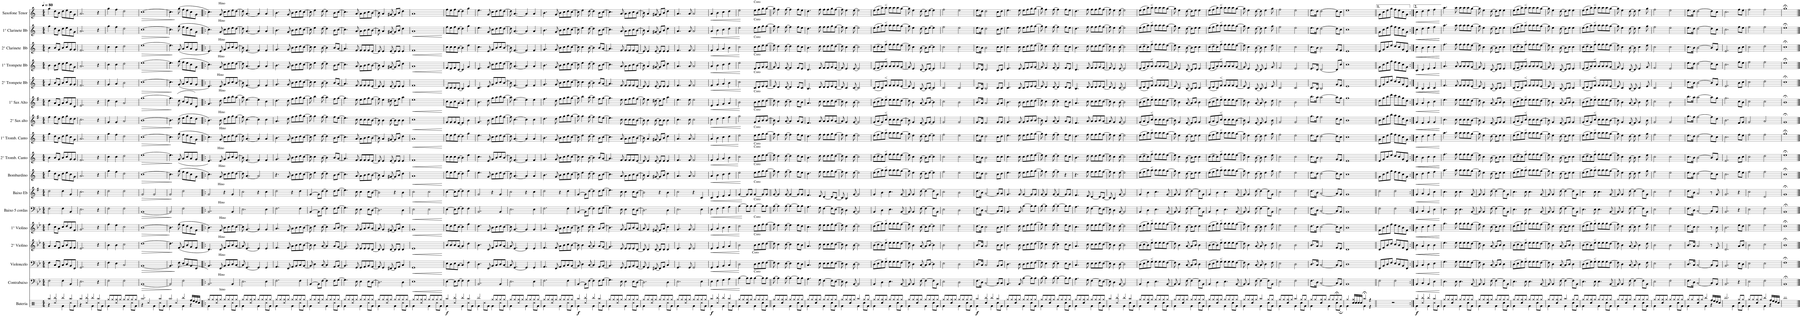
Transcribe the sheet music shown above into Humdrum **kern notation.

**kern	**dynam	**kern	**dynam	**kern	**dynam	**kern	**dynam	**kern	**dynam	**kern	**dynam	**kern	**dynam	**kern	**dynam	**kern	**dynam	**kern	**dynam	**kern	**dynam	**kern	**dynam	**kern	**dynam	**kern	**dynam	**kern	**dynam	**kern	**dynam	**kern	**dynam
*part17	*part17	*part16	*part16	*part15	*part15	*part14	*part14	*part13	*part13	*part12	*part12	*part11	*part11	*part10	*part10	*part9	*part9	*part8	*part8	*part7	*part7	*part6	*part6	*part5	*part5	*part4	*part4	*part3	*part3	*part2	*part2	*part1	*part1
*staff17	*staff17	*staff16	*staff16	*staff15	*staff15	*staff14	*staff14	*staff13	*staff13	*staff12	*staff12	*staff11	*staff11	*staff10	*staff10	*staff9	*staff9	*staff8	*staff8	*staff7	*staff7	*staff6	*staff6	*staff5	*staff5	*staff4	*staff4	*staff3	*staff3	*staff2	*staff2	*staff1	*staff1
*I"Bateria	*	*I"Contrabaixo	*	*I"Violoncelo	*	*I"2° Violino	*	*I"1° Violino	*	*I"Baixo 5 cordas	*	*I"Baixo Eb	*	*I"Bombardino	*	*I"2° Tromb. Canto	*	*I"1° Tromb. Canto	*	*I"2° Sax alto	*	*I"1° Sax Alto	*	*I"2° Trompete Bb	*	*I"1° Trompete Bb	*	*I"2° Clarinete  Bb	*	*I"1° Clarinete Bb	*	*I"Saxofone Tenor	*
*I'Bat.	*	*I'Cb.	*	*I'Vc.	*	*I'2° Vln.	*	*I'1° Vln.	*	*I'Bx. 5 crd.	*	*	*	*I'Bomb.	*	*	*	*	*	*I'2° Sax	*	*I'1° Sax	*	*I'2° Tpt. Bb	*	*I'1° Tpt. Bb	*	*I'2° Cl. Bb	*	*I'1° Cl. Bb	*	*I'Sax. Tn.	*
*clefX	*	*clefF4	*	*clefF4	*	*clefG2	*	*clefG2	*	*clefF4	*	*clefG2	*	*clefG2	*	*clefG2	*	*clefG2	*	*clefG2	*	*clefG2	*	*clefG2	*	*clefG2	*	*clefG2	*	*clefG2	*	*clefG2	*
*	*	*Trd7c12	*	*	*	*	*	*	*	*Trd7c12	*	*Trd12c21	*	*Trd8c14	*	*Trd8c14	*	*Trd8c14	*	*Trd5c9	*	*Trd5c9	*	*Trd1c2	*	*Trd1c2	*	*Trd1c2	*	*Trd1c2	*	*Trd8c14	*
*k[]	*	*k[b-e-]	*	*k[b-e-]	*	*k[b-e-]	*	*k[b-e-]	*	*k[b-e-]	*	*k[f#]	*	*k[]	*	*k[]	*	*k[]	*	*k[f#]	*	*k[f#]	*	*k[]	*	*k[]	*	*k[]	*	*k[]	*	*k[]	*
*M4/4	*	*M4/4	*	*M4/4	*	*M4/4	*	*M4/4	*	*M4/4	*	*M4/4	*	*M4/4	*	*M4/4	*	*M4/4	*	*M4/4	*	*M4/4	*	*M4/4	*	*M4/4	*	*M4/4	*	*M4/4	*	*M4/4	*
*MM80	*	*MM80	*	*MM80	*	*MM80	*	*MM80	*	*MM80	*	*MM80	*	*MM80	*	*MM80	*	*MM80	*	*MM80	*	*MM80	*	*MM80	*	*MM80	*	*MM80	*	*MM80	*	*MM80	*
=1	=1	=1	=1	=1	=1	=1	=1	=1	=1	=1	=1	=1	=1	=1	=1	=1	=1	=1	=1	=1	=1	=1	=1	=1	=1	=1	=1	=1	=1	=1	=1	=1	=1
*^	*	*	*	*	*	*	*	*	*	*	*	*	*	*	*	*	*	*	*	*	*	*	*	*	*	*	*	*	*	*	*	*	*
4Raa/	4r	.	2F\	.	4F\	.	4a/	.	4ff\	.	2F\	.	2dd\	.	4gg\	.	4b\	.	4gg\	.	4ff#\	.	4dd\	.	4g/	.	4b\	.	4b\	.	4gg\	.	4gg\	.
4Rbb/	4Rcc/	.	.	.	8C/L	.	8a/L	.	8cc\L	.	.	.	.	.	8dd\L	.	8b/L	.	8dd\L	.	8ff#\L	.	8a/L	.	8b/L	.	8b\L	.	8b/L	.	8dd\L	.	8dd\L	.
.	.	.	.	.	8AA/J	.	8f/J	.	8a\J	.	.	.	.	.	8b\J	.	8g/J	.	8b\J	.	8dd\J	.	8f#/J	.	8g/J	.	8dd\J	.	8g/J	.	8b\J	.	8b\J	.
4Rbb/	4Rf\	.	4F\	.	8C/L	.	8a/L	.	8cc/L	.	4F\	.	4dd\	.	8dd\L	.	8b/L	.	8dd\L	.	8ff#\L	.	8a/L	.	8b/L	.	8dd\L	.	8b/L	.	8dd\L	.	8dd\L	.
.	.	.	.	.	8D/	.	8b-/	.	8dd/	.	.	.	.	.	8ee\	.	8cc/	.	8ee\	.	8gg\	.	8b/	.	8cc/	.	8ee\	.	8cc/	.	8ee\	.	8ee\	.
4Raa/	8Rcc\L	.	4BB-/	.	8BB-/	.	8f/	.	8b-/	.	4BB-/	.	4g/	.	8cc\	.	8g/	.	8cc\	.	8dd\	.	8g/	.	8g/	.	8cc\	.	8g/	.	8cc\	.	8cc\	.
.	8Rf\J	.	.	.	8FF/J	.	8f/J	.	8f/J	.	.	.	.	.	8g\J	.	8g/J	.	8g\J	.	8dd\J	.	8d/J	.	8g/J	.	8g\J	.	8g/J	.	8g\J	.	8g\J	.
=2	=2	=2	=2	=2	=2	=2	=2	=2	=2	=2	=2	=2	=2	=2	=2	=2	=2	=2	=2	=2	=2	=2	=2	=2	=2	=2	=2	=2	=2	=2	=2	=2	=2	=2
4Raa/	4r	.	2.E-\	.	2.GG/	.	2.e-/	.	2.g/	.	2.E-\	.	2.cc\	.	2.a/	.	2.f/	.	2.a/	.	2.cc\	.	2.e/	.	2.f/	.	2.a/	.	2.f/	.	2.a/	.	2.a/	.
4Rbb/	4Rcc/	.	.	.	.	.	.	.	.	.	.	.	.	.	.	.	.	.	.	.	.	.	.	.	.	.	.	.	.	.	.	.	.	.
4Rbb/	4Rf\	.	.	.	.	.	.	.	.	.	.	.	.	.	.	.	.	.	.	.	.	.	.	.	.	.	.	.	.	.	.	.	.	.
4Raa/	8Rcc\L	.	4r	.	4r	.	4r	.	4r	.	4r	.	4r	.	4r	.	4r	.	4r	.	4r	.	4r	.	4r	.	4r	.	4r	.	4r	.	4r	.
.	8Rf\J	.	.	.	.	.	.	.	.	.	.	.	.	.	.	.	.	.	.	.	.	.	.	.	.	.	.	.	.	.	.	.	.	.
=3	=3	=3	=3	=3	=3	=3	=3	=3	=3	=3	=3	=3	=3	=3	=3	=3	=3	=3	=3	=3	=3	=3	=3	=3	=3	=3	=3	=3	=3	=3	=3	=3	=3	=3
8Rgg/L	4Rf\	.	2F\	.	4F\	.	4b-\	.	4ff\	.	2F\	.	2dd\	.	4gg\	.	4cc\	.	4gg\	.	4g/	.	4dd\	.	4g/	.	4cc\	.	4cc\	.	4gg\	.	4gg\	.
8Rgg/	.	.	.	.	.	.	.	.	.	.	.	.	.	.	.	.	.	.	.	.	.	.	.	.	.	.	.	.	.	.	.	.	.	.
8Rgg/	4Rcc/	.	.	.	4E-\	.	4b-\	.	4ee-\	.	.	.	.	.	4ff\	.	4cc\	.	4ff\	.	4g/	.	4cc\	.	4a/	.	4cc\	.	4cc\	.	4ff\	.	4ff\	.
8Rgg/J	.	.	.	.	.	.	.	.	.	.	.	.	.	.	.	.	.	.	.	.	.	.	.	.	.	.	.	.	.	.	.	.	.	.
8Rgg/L	4Rf\	.	2F\	.	2C/	.	2cc\	.	2cc\	.	2F\	.	2dd\	.	2dd\	.	2dd\	.	2dd\	.	2a/	.	2a/	.	2b\	.	2dd\	.	2dd\	.	2dd\	.	2dd\	.
8Rgg/	.	.	.	.	.	.	.	.	.	.	.	.	.	.	.	.	.	.	.	.	.	.	.	.	.	.	.	.	.	.	.	.	.	.
8Rgg/	8Rcc\L	.	.	.	.	.	.	.	.	.	.	.	.	.	.	.	.	.	.	.	.	.	.	.	.	.	.	.	.	.	.	.	.	.
8Rgg/J	8Rf\J	.	.	.	.	.	.	.	.	.	.	.	.	.	.	.	.	.	.	.	.	.	.	.	.	.	.	.	.	.	.	.	.	.
=4	=4	=4	=4	=4	=4	=4	=4	=4	=4	=4	=4	=4	=4	=4	=4	=4	=4	=4	=4	=4	=4	=4	=4	=4	=4	=4	=4	=4	=4	=4	=4	=4	=4	=4
!	!	!	!	!LO:HP:b	!	!LO:HP:b	!	!LO:HP:b	!	!LO:HP:b	!	!LO:HP:b	!	!LO:HP:b	!	!LO:HP:b	!	!LO:HP:b	!	!LO:HP:b	!	!LO:HP:b	!	!LO:HP:b	!	!LO:HP:b	!	!LO:HP:b	!	!LO:HP:b	!	!LO:HP:b	!	!LO:HP:b
2.Raa/	4r	.	[1BB-	>	[1BB-	>	[1dd	>	[1b-	>	[1BB-	>	2g/	>	[1cc	>	[1ee	>	[1cc	>	[1b	>	[1gg	>	[1cc	>	[1ee	>	[1ee	>	[1cc	>	[1cc	>
.	4Rcc/	.	.	.	.	.	.	.	.	.	.	.	.	.	.	.	.	.	.	.	.	.	.	.	.	.	.	.	.	.	.	.	.	.
.	4Rf\	.	.	.	.	.	.	.	.	.	.	.	2g/	.	.	.	.	.	.	.	.	.	.	.	.	.	.	.	.	.	.	.	.	.
4Raa/	8Rcc\L	.	.	.	.	.	.	.	.	.	.	.	.	.	.	.	.	.	.	.	.	.	.	.	.	.	.	.	.	.	.	.	.	.
.	8Rf\J	.	.	.	.	.	.	.	.	.	.	.	.	.	.	.	.	.	.	.	.	.	.	.	.	.	.	.	.	.	.	.	.	.
*v	*v	*	*	*	*	*	*	*	*	*	*	*	*	*	*	*	*	*	*	*	*	*	*	*	*	*	*	*	*	*	*	*	*	*
.	.	.	]	.	]	.	]	.	]	.	]	.	]	.	]	.	]	.	]	.	]	.	]	.	]	.	]	.	]	.	]	.	]
=5	=5	=5	=5	=5	=5	=5	=5	=5	=5	=5	=5	=5	=5	=5	=5	=5	=5	=5	=5	=5	=5	=5	=5	=5	=5	=5	=5	=5	=5	=5	=5	=5	=5
*^	*	*	*	*	*	*	*	*	*	*	*	*	*	*	*	*	*	*	*	*	*	*	*	*	*	*	*	*	*	*	*	*	*
2Raa/	4Rf\	.	2BB-/]	.	4.BB-/]	.	4.dd\]	.	4.b-\]	.	2BB-/]	.	2g/	.	4.cc\]	.	4.ee\]	.	4.cc\]	.	4.b\]	.	4.gg\]	.	4.cc\]	.	4.ee\]	.	4.ee\]	.	4.cc\]	.	4.cc\]	.
.	4Rcc/	.	.	.	.	.	.	.	.	.	.	.	.	.	.	.	.	.	.	.	.	.	.	.	.	.	.	.	.	.	.	.	.	.
.	.	.	.	.	(8F\	.	(8f/	.	(8ff\	.	.	.	.	.	(8gg\	.	(8g/	.	(8gg\	.	(8dd\	.	(8dd\	.	(8g/	.	(8gg\	.	(8g/	.	(8gg\	.	(8gg\	.
4Rbb/	4Rf\	.	2F\	.	8E-/L	.	8g/L	.	8ee-\L	.	2F\	.	2dd\	.	8ff\L	.	8a/L	.	8ff\L	.	8ee\L	.	8cc/L	.	8a/L	.	8ff\L	.	8a/L	.	8ff\L	.	8ff\L	.
.	.	.	.	.	8D/	.	8b-/	.	8dd\	.	.	.	.	.	8ee\	.	8cc/	.	8ee\	.	8gg\	.	8b/	.	8cc/	.	8ee\	.	8cc/	.	8ee\	.	8ee\	.
16Rff/LL	4r	.	.	.	8BB-/	.	8g/	.	8b-\	.	.	.	.	.	8cc\	.	8a/	.	8cc\	.	8ee\	.	8g/	.	8a/	.	8cc\	.	8a/	.	8cc\	.	8cc\	.
16Ree/	.	.	.	.	.	.	.	.	.	.	.	.	.	.	.	.	.	.	.	.	.	.	.	.	.	.	.	.	.	.	.	.	.	.
16Rdd/	.	.	.	.	8FF/J	.	8f/J	.	8f\J	.	.	.	.	.	8g\J	.	8g/J	.	8g\J	.	8dd\J	.	8d/J)	.	8g/J	.	8g\J	.	8g/J	.	8g\J	.	8g\J	.
16Rcc/JJ	.	.	.	.	.	.	.	.	.	.	.	.	.	.	.	.	.	.	.	.	.	.	.	.	.	.	.	.	.	.	.	.	.	.
=6!|:	=6!|:	=6!|:	=6!|:	=6!|:	=6!|:	=6!|:	=6!|:	=6!|:	=6!|:	=6!|:	=6!|:	=6!|:	=6!|:	=6!|:	=6!|:	=6!|:	=6!|:	=6!|:	=6!|:	=6!|:	=6!|:	=6!|:	=6!|:	=6!|:	=6!|:	=6!|:	=6!|:	=6!|:	=6!|:	=6!|:	=6!|:	=6!|:	=6!|:	=6!|:
8Rgg/L	4Rf\	.	2.BB-/	.	4.BB-/)	.	4.d/)	.	4.b-\)	.	2.BB-/	.	2g/	.	4.cc\)	.	4.e/)	.	4.cc\)	.	4.b\)	.	4.g/	.	4.e/)	.	4.cc\)	.	4.e/)	.	4.cc\)	.	4.cc\)	.
8Rgg/	.	.	.	.	.	.	.	.	.	.	.	.	.	.	.	.	.	.	.	.	.	.	.	.	.	.	.	.	.	.	.	.	.	.
8Rgg/	4Rcc/	.	.	.	.	.	.	.	.	.	.	.	.	.	.	.	.	.	.	.	.	.	.	.	.	.	.	.	.	.	.	.	.	.
!	!	!	!	!	!	!	!	!	!	!	!	!	!	!	!	!	!	!	!	!	!	!	!	!	!	!	!	!	!	!	!	!	!LO:TX:a:t=Hino	!
!	!	!	!	!	!	!	!	!	!	!	!	!	!	!	!	!	!	!	!	!	!	!	!	!	!	!	!	!	!	!	!LO:TX:a:t=Hino	!	!	!
!	!	!	!	!	!	!	!	!	!	!	!	!	!	!	!	!	!	!	!	!	!	!	!	!	!	!	!	!	!LO:TX:a:t=Hino	!	!	!	!	!
!	!	!	!	!	!	!	!	!	!	!	!	!	!	!	!	!	!	!	!	!	!	!	!	!	!	!	!LO:TX:a:t=Hino	!	!	!	!	!	!	!
!	!	!	!	!	!	!	!	!	!	!	!	!	!	!	!	!	!	!	!	!	!	!	!	!	!LO:TX:a:t=Hino	!	!	!	!	!	!	!	!	!
!	!	!	!	!	!	!	!	!	!	!	!	!	!	!	!	!	!	!	!	!	!	!	!LO:TX:a:t=Hino	!	!	!	!	!	!	!	!	!	!	!
!	!	!	!	!	!	!	!	!	!	!	!	!	!	!	!	!	!	!	!	!	!LO:TX:a:t=Hino	!	!	!	!	!	!	!	!	!	!	!	!	!
!	!	!	!	!	!	!	!	!	!	!	!	!	!	!	!	!	!	!	!LO:TX:a:t=Hino	!	!	!	!	!	!	!	!	!	!	!	!	!	!	!
!	!	!	!	!	!	!	!	!	!	!	!	!	!	!	!	!	!LO:TX:a:t=Hino	!	!	!	!	!	!	!	!	!	!	!	!	!	!	!	!	!
!	!	!	!	!	!	!	!	!	!	!	!	!	!	!	!LO:TX:a:t=Hino	!	!	!	!	!	!	!	!	!	!	!	!	!	!	!	!	!	!	!
!	!	!	!	!	!	!	!	!	!LO:TX:a:t=Hino	!	!	!	!	!	!	!	!	!	!	!	!	!	!	!	!	!	!	!	!	!	!	!	!	!
!	!	!	!	!	!	!	!LO:TX:a:t=Hino	!	!	!	!	!	!	!	!	!	!	!	!	!	!	!	!	!	!	!	!	!	!	!	!	!	!	!
!	!	!	!	!	!LO:TX:a:t=Hino	!	!	!	!	!	!	!	!	!	!	!	!	!	!	!	!	!	!	!	!	!	!	!	!	!	!	!	!	!
!LO:TX:a:t=hino	!	!	!	!	!	!	!	!	!	!	!	!	!	!	!	!	!	!	!	!	!	!	!	!	!	!	!	!	!	!	!	!	!	!
8Rgg/J	.	.	.	.	8FF/	.	8d/	.	8f/	.	.	.	.	.	8g/	.	8e/	.	8g/	.	8b\	.	8dd\	.	8e/	.	8g/	.	8e/	.	8g/	.	8g/	.
!	!	!	!	!	!	!	!	!	!	!	!	!	!LO:TX:a:t=Hino	!	!	!	!	!	!	!	!	!	!	!	!	!	!	!	!	!	!	!	!	!
8Rgg/L	4Rf\	.	.	.	8BB-/L	.	8f/L	.	8b-\L	.	.	.	4r	.	8cc\L	.	8g/L	.	8cc\L	.	8dd\L	.	8gg\L	.	8g/L	.	8cc\L	.	8g/L	.	8cc\L	.	8cc\L	.
8Rgg/	.	.	.	.	8C/	.	8a/	.	8cc\	.	.	.	.	.	8dd\	.	8b/	.	8dd\	.	8ff#\	.	8aa\	.	8b/	.	8dd\	.	8b/	.	8dd\	.	8dd\	.
!	!	!	!	!	!	!	!	!	!	!	!LO:TX:a:t=Hino	!	!	!	!	!	!	!	!	!	!	!	!	!	!	!	!	!	!	!	!	!	!	!
!	!	!	!LO:TX:a:t=Hino	!	!	!	!	!	!	!	!	!	!	!	!	!	!	!	!	!	!	!	!	!	!	!	!	!	!	!	!	!	!	!
8Rgg/	8Rcc\L	.	4BB-/	.	8D/	.	8b-/	.	8dd\	.	4BB-/	.	4g/	.	8ee\	.	8cc/	.	8ee\	.	8gg\	.	8bb\	.	8cc/	.	8ee\	.	8cc/	.	8ee\	.	8ee\	.
8Rgg/J	8Rf\J	.	.	.	[8C/J	.	[8a/J	.	[8cc\J	.	.	.	.	.	[8dd\J	.	[8b/J	.	[8dd\J	.	[8ff#\J	.	[8aa\J	.	[8b/J	.	[8dd\J	.	[8b/J	.	[8dd\J	.	[8dd\J	.
=7	=7	=7	=7	=7	=7	=7	=7	=7	=7	=7	=7	=7	=7	=7	=7	=7	=7	=7	=7	=7	=7	=7	=7	=7	=7	=7	=7	=7	=7	=7	=7	=7	=7	=7
8Rgg/L	4Rf\	.	2.E-\	.	8C/]	.	8a/]	.	8cc\]	.	2.E-\	.	2cc\	.	8dd\]	.	8b\]	.	8dd\]	.	8ff#\]	.	8aa\]	.	8b\]	.	8dd\]	.	8b\]	.	8dd\]	.	8dd\]	.
8Rgg/	.	.	.	.	[4.GG/	.	[4.e-/	.	[4.g/	.	.	.	.	.	[4.a/	.	[4.f/	.	[4.a/	.	[4.cc\	.	[4.ee\	.	[4.f/	.	[4.a/	.	[4.f/	.	[4.a/	.	[4.a/	.
8Rgg/	4Rcc/	.	.	.	.	.	.	.	.	.	.	.	.	.	.	.	.	.	.	.	.	.	.	.	.	.	.	.	.	.	.	.	.	.
8Rgg/J	.	.	.	.	.	.	.	.	.	.	.	.	.	.	.	.	.	.	.	.	.	.	.	.	.	.	.	.	.	.	.	.	.	.
8Rgg/L	4Rf\	.	.	.	4GG/]	.	4e-/]	.	4g/]	.	.	.	4r	.	2a/]	.	4f/]	.	4a/]	.	4cc\]	.	4ee\]	.	4f/]	.	4a/]	.	4f/]	.	4a/]	.	4a/]	.
8Rgg/	.	.	.	.	.	.	.	.	.	.	.	.	.	.	.	.	.	.	.	.	.	.	.	.	.	.	.	.	.	.	.	.	.	.
8Rgg/	8Rcc\L	.	4E-\	.	4GG/	.	4e-/	.	4g/	.	4E-\	.	4cc\	.	.	.	4f/	.	4a/	.	4cc\	.	4cc\	.	4f/	.	4a/	.	4f/	.	4a/	.	4a/	.
8Rgg/J	8Rf\J	.	.	.	.	.	.	.	.	.	.	.	.	.	.	.	.	.	.	.	.	.	.	.	.	.	.	.	.	.	.	.	.	.
=8	=8	=8	=8	=8	=8	=8	=8	=8	=8	=8	=8	=8	=8	=8	=8	=8	=8	=8	=8	=8	=8	=8	=8	=8	=8	=8	=8	=8	=8	=8	=8	=8	=8	=8
8Rgg/L	4Rf\	.	2.F\	.	4.AA/	.	4.f/	.	4.a/	.	2.F\	.	2dd\	.	4.r	.	4.g/	.	4.b\	.	4.a/	.	4.dd\	.	4.g/	.	4.b\	.	4.g/	.	4.b\	.	4.b\	.
8Rgg/	.	.	.	.	.	.	.	.	.	.	.	.	.	.	.	.	.	.	.	.	.	.	.	.	.	.	.	.	.	.	.	.	.	.
8Rgg/	4Rcc/	.	.	.	.	.	.	.	.	.	.	.	.	.	.	.	.	.	.	.	.	.	.	.	.	.	.	.	.	.	.	.	.	.
8Rgg/J	.	.	.	.	8FF/	.	8f/	.	8f/	.	.	.	.	.	8g/	.	8g/	.	8g/	.	8dd\	.	8dd\	.	8g/	.	8g/	.	8g/	.	8g/	.	8g/	.
8Rgg/L	4Rf\	.	.	.	8AA/L	.	8a\L	.	8a\L	.	.	.	4r	.	8b\L	.	8b\L	.	8b\L	.	8ff#\L	.	8ff#\L	.	8b\L	.	8b\L	.	8b\L	.	8b\L	.	8b\L	.
8Rgg/	.	.	.	.	8BB-/	.	8b-\	.	8b-\	.	.	.	.	.	8cc\	.	8cc\	.	8cc\	.	8gg\	.	8gg\	.	8cc\	.	8cc\	.	8cc\	.	8cc\	.	8cc\	.
8Rgg/	8Rcc\L	.	4F\	.	8C/	.	8cc\	.	8cc\	.	4F\	.	4dd\	.	8dd\	.	8dd\	.	8dd\	.	8aa\	.	8aa\	.	8dd\	.	8dd\	.	8dd\	.	8dd\	.	8dd\	.
8Rgg/J	8Rf\J	.	.	.	[8BB-/J	.	[8b-\J	.	[8b-\J	.	.	.	.	.	[8cc\J	.	[8cc\J	.	[8cc\J	.	[8gg\J	.	[8gg\J	.	[8cc\J	.	[8cc\J	.	[8cc\J	.	[8cc\J	.	[8cc\J	.
=9	=9	=9	=9	=9	=9	=9	=9	=9	=9	=9	=9	=9	=9	=9	=9	=9	=9	=9	=9	=9	=9	=9	=9	=9	=9	=9	=9	=9	=9	=9	=9	=9	=9	=9
8Rgg/L	4Rf\	.	[4BB-/	.	8BB-/]	.	8b-\]	.	8b-\]	.	[4BB-/	.	[4g/	.	8cc\]	.	8cc\]	.	8cc\]	.	8gg\]	.	8gg\]	.	8cc\]	.	8cc\]	.	8cc\]	.	8cc\]	.	8cc\]	.
8Rgg/	.	.	.	.	4D\	.	4b-\	.	4dd\	.	.	.	.	.	4ee\	.	4cc\	.	4ee\	.	4gg\	.	4bb\	.	4cc\	.	4ee\	.	4cc\	.	4ee\	.	4ee\	.
8Rgg/	4Rcc/	.	8BB-\L]	.	.	.	.	.	.	.	8BB-\L]	.	8g\L]	.	.	.	.	.	.	.	.	.	.	.	.	.	.	.	.	.	.	.	.	.
8Rgg/J	.	.	[8F\J	.	[8C/	.	[8a/	.	[8cc\	.	[8F\J	.	[8dd\J	.	[8dd\	.	[8b\	.	[8dd\	.	[8ff#\	.	[8aa\	.	[8b\	.	[8dd\	.	[8b\	.	[8dd\	.	[8dd\	.
8Rgg/L	4Rf\	.	4F\]	.	4C/]	.	4a/]	.	4cc\]	.	4F\]	.	4dd\]	.	4dd\]	.	4b\]	.	4dd\]	.	4ff#\]	.	4aa\]	.	4b\]	.	4dd\]	.	4b\]	.	4dd\]	.	4dd\]	.
8Rgg/	.	.	.	.	.	.	.	.	.	.	.	.	.	.	.	.	.	.	.	.	.	.	.	.	.	.	.	.	.	.	.	.	.	.
8Rgg/	8Rcc\L	.	8F\L	.	8AA/L	.	8a/L	.	8a/L	.	8F\L	.	8dd\L	.	8b\L	.	8b/L	.	8b\L	.	8ff#\L	.	8ff#\L	.	8b/L	.	8b\L	.	8b/L	.	8b\L	.	8b\L	.
8Rgg/J	8Rf\J	.	[8G\J	.	[8BB-/J	.	[8g/J	.	[8b-/J	.	[8G\J	.	[8ee\J	.	[8cc\J	.	[8a/J	.	[8cc\J	.	[8ee\J	.	[8gg\J	.	[8a/J	.	[8cc\J	.	[8a/J	.	[8cc\J	.	[8cc\J	.
=10	=10	=10	=10	=10	=10	=10	=10	=10	=10	=10	=10	=10	=10	=10	=10	=10	=10	=10	=10	=10	=10	=10	=10	=10	=10	=10	=10	=10	=10	=10	=10	=10	=10	=10
8Rgg/L	4Rf\	.	4.G\]	.	4.BB-/]	.	4.g/]	.	4.b-\]	.	4.G\]	.	4.ee\]	.	4.cc\]	.	4.a/]	.	4.cc\]	.	4.ee\]	.	4.gg\]	.	4.a/]	.	4.cc\]	.	4.a/]	.	4.cc\]	.	4.cc\]	.
8Rgg/	.	.	.	.	.	.	.	.	.	.	.	.	.	.	.	.	.	.	.	.	.	.	.	.	.	.	.	.	.	.	.	.	.	.
8Rgg/	4Rcc/	.	.	.	.	.	.	.	.	.	.	.	.	.	.	.	.	.	.	.	.	.	.	.	.	.	.	.	.	.	.	.	.	.
8Rgg/J	.	.	8E-\	.	8GG/	.	8e-/	.	8g/	.	8E-\	.	8cc\	.	8a/	.	8f/	.	8a/	.	8cc\	.	8ee\	.	8f/	.	8a/	.	8f/	.	8a/	.	8a/	.
8Rgg/L	4Rf\	.	4E-\	.	8GG/L	.	8e-/L	.	8g/L	.	4E-\	.	4cc\	.	8a\L	.	8f/L	.	8a\L	.	8cc\L	.	8ee\L	.	8f/L	.	8a\L	.	8f/L	.	8a\L	.	8a\L	.
8Rgg/	.	.	.	.	8AA/	.	8e-/	.	8a/	.	.	.	.	.	8b\	.	8f/	.	8b\	.	8cc\	.	8ff#\	.	8f/	.	8b\	.	8f/	.	8b\	.	8b\	.
8Rgg/	8Rcc\L	.	8E-\L	.	8BB-/	.	8e-/	.	8b-/	.	8E-\L	.	8cc\L	.	8cc\	.	8f/	.	8cc\	.	8cc\	.	8gg\	.	8f/	.	8cc\	.	8f/	.	8cc\	.	8cc\	.
8Rgg/J	8Rf\J	.	[8D\J	.	[8AA/J	.	[8d/J	.	[8a/J	.	[8D\J	.	[8b\J	.	[8b\J	.	[8e/J	.	[8b\J	.	[8b\J	.	[8ff#\J	.	[8e/J	.	[8b\J	.	[8e/J	.	[8b\J	.	[8b\J	.
=11	=11	=11	=11	=11	=11	=11	=11	=11	=11	=11	=11	=11	=11	=11	=11	=11	=11	=11	=11	=11	=11	=11	=11	=11	=11	=11	=11	=11	=11	=11	=11	=11	=11	=11
8Rgg/L	4Rf\	.	2.D\]	.	8AA/]	.	8d/]	.	8a/]	.	2.D\]	.	2b\]	.	8b\]	.	8e/]	.	8b\]	.	8b\]	.	8ff#\]	.	8e/]	.	8b\]	.	8e/]	.	8b\]	.	8b\]	.
8Rgg/	.	.	.	.	4GG/	.	4d/	.	4g/	.	.	.	.	.	4a/	.	4e/	.	4a/	.	4b\	.	4ee\	.	4e/	.	4a/	.	4e/	.	4a/	.	4a/	.
8Rgg/	4Rcc/	.	.	.	.	.	.	.	.	.	.	.	.	.	.	.	.	.	.	.	.	.	.	.	.	.	.	.	.	.	.	.	.	.
8Rgg/J	.	.	.	.	[8FF#X/	.	[8d/	.	[8f#X/	.	.	.	.	.	[8g#X/	.	[8e/	.	[8g#X/	.	[8b\	.	[8dd#X\	.	[8e/	.	[8g#X/	.	[8e/	.	[8g#X/	.	[8g#X/	.
8Rgg/L	4Rf\	.	.	.	8FF#/L]	.	8d/L]	.	8f#/L]	.	.	.	4r	.	8g#/L]	.	8e/L]	.	8g#/L]	.	8b\L]	.	8dd#\L]	.	8e/L]	.	8g#/L]	.	8e/L]	.	8g#/L]	.	8g#/L]	.
8Rgg/	.	.	.	.	8AA/J	.	8d/J	.	8a/J	.	.	.	.	.	8b/J	.	8e/J	.	8b/J	.	8b\J	.	8ff#\J	.	8e/J	.	8b/J	.	8e/J	.	8b/J	.	8b/J	.
8Rgg/	8Rcc\L	.	4D\	.	4C/	.	4d/	.	4cc\	.	4D\	.	4b\	.	4dd\	.	4e/	.	4dd\	.	4b\	.	4aa\	.	4e/	.	4dd\	.	4e/	.	4dd\	.	4dd\	.
8Rgg/J	8Rf\J	.	.	.	.	.	.	.	.	.	.	.	.	.	.	.	.	.	.	.	.	.	.	.	.	.	.	.	.	.	.	.	.	.
=12	=12	=12	=12	=12	=12	=12	=12	=12	=12	=12	=12	=12	=12	=12	=12	=12	=12	=12	=12	=12	=12	=12	=12	=12	=12	=12	=12	=12	=12	=12	=12	=12	=12	=12
!	!	!	!	!LO:HP:b	!	!LO:HP:b	!	!LO:HP:b	!	!LO:HP:b	!	!LO:HP:b	!	!LO:HP:b	!	!LO:HP:b	!	!LO:HP:b	!	!LO:HP:b	!	!LO:HP:b	!	!LO:HP:b	!	!LO:HP:b	!	!LO:HP:b	!	!LO:HP:b	!	!LO:HP:b	!	!
8Rgg/L	4Rf\	.	1E-	<	1GG	<	1e-	<	1g	<	2E-\	<	2cc\	<	1a	<	1f	<	1a	<	1cc	<	1ee	<	1f	<	1a	<	1f	<	1a	<	1a	.
8Rgg/	.	.	.	.	.	.	.	.	.	.	.	.	.	.	.	.	.	.	.	.	.	.	.	.	.	.	.	.	.	.	.	.	.	.
8Rgg/	4Rcc/	.	.	.	.	.	.	.	.	.	.	.	.	.	.	.	.	.	.	.	.	.	.	.	.	.	.	.	.	.	.	.	.	.
8Rgg/J	.	.	.	.	.	.	.	.	.	.	.	.	.	.	.	.	.	.	.	.	.	.	.	.	.	.	.	.	.	.	.	.	.	.
8Rgg/L	4Rf\	.	.	.	.	.	.	.	.	.	2E-\	.	2cc\	.	.	.	.	.	.	.	.	.	.	.	.	.	.	.	.	.	.	.	.	.
8Rgg/	.	.	.	.	.	.	.	.	.	.	.	.	.	.	.	.	.	.	.	.	.	.	.	.	.	.	.	.	.	.	.	.	.	.
8Rgg/	8Rcc\L	.	.	.	.	.	.	.	.	.	.	.	.	.	.	.	.	.	.	.	.	.	.	.	.	.	.	.	.	.	.	.	.	.
8Rgg/J	8Rf\J	.	.	.	.	.	.	.	.	.	.	.	.	.	.	.	.	.	.	.	.	.	.	.	.	.	.	.	.	.	.	.	.	.
*v	*v	*	*	*	*	*	*	*	*	*	*	*	*	*	*	*	*	*	*	*	*	*	*	*	*	*	*	*	*	*	*	*	*	*
.	.	.	[	.	[	.	[	.	[	.	[	.	[	.	[	.	[	.	[	.	[	.	[	.	[	.	[	.	[	.	[	.	.
=13	=13	=13	=13	=13	=13	=13	=13	=13	=13	=13	=13	=13	=13	=13	=13	=13	=13	=13	=13	=13	=13	=13	=13	=13	=13	=13	=13	=13	=13	=13	=13	=13	=13
*^	*	*	*	*	*	*	*	*	*	*	*	*	*	*	*	*	*	*	*	*	*	*	*	*	*	*	*	*	*	*	*	*	*
!	!	!LO:DY:b	!	!	!	!	!	!	!	!	!	!	!	!	!	!	!	!	!	!	!	!	!	!	!	!	!	!	!	!	!	!	!	!
4Raa/	4Rf\	f	[4E-\	.	8E-\L	.	8b-/L	.	8ee-\L	.	[4E-\	.	[4cc\	.	8ff\L	.	8cc\L	.	8ff\L	.	8g/L	.	8cc\L	.	8c/L	.	8f/L	.	8cc\L	.	8ff\L	.	8ff\L	.
.	.	.	.	.	8D\	.	8b-/	.	8dd\	.	.	.	.	.	8ee\	.	8cc\	.	8ee\	.	8g/	.	8b\	.	8c/	.	8e/	.	8cc\	.	8ee\	.	8ee\	.
4Rbb/	4Rcc/	.	8E-\L]	.	8E-\	.	8b-/	.	8ee-\	.	8E-\L]	.	8cc\L]	.	8ff\	.	8cc\	.	8ff\	.	8g/	.	8cc\	.	8c/	.	8f/	.	8cc\	.	8ff\	.	8ff\	.
.	.	.	[8F\J	.	[8C\J	.	[8a/J	.	[8cc\J	.	[8F\J	.	[8dd\J	.	[8dd\J	.	[8b\J	.	[8dd\J	.	[8f#/J	.	[8a\J	.	[8B/J	.	[8d/J	.	[8b\J	.	[8dd\J	.	[8dd\J	.
4Rbb/	4Rf\	.	4F\]	.	4C/]	.	4a/]	.	4cc\]	.	4F\]	.	4dd\]	.	4dd\]	.	4b\]	.	4dd\]	.	4f#/]	.	4a/]	.	4B/]	.	4d/]	.	4b\]	.	4dd\]	.	4dd\]	.
4Raa/	8Rcc\L	.	4F\	.	4F\	.	4dd\	.	4ff\	.	4F\	.	4dd\	.	4gg\	.	4ee\	.	4gg\	.	4b\	.	4dd\	.	4e/	.	4g/	.	4ee\	.	4gg\	.	4gg\	.
.	8Rf\J	.	.	.	.	.	.	.	.	.	.	.	.	.	.	.	.	.	.	.	.	.	.	.	.	.	.	.	.	.	.	.	.	.
=14	=14	=14	=14	=14	=14	=14	=14	=14	=14	=14	=14	=14	=14	=14	=14	=14	=14	=14	=14	=14	=14	=14	=14	=14	=14	=14	=14	=14	=14	=14	=14	=14	=14	=14
2Rbb/	4Rf\	.	2.BB-/	.	4.D\	.	4.b-\	.	4.dd\	.	2.BB-/	.	2g/	.	4.ee\	.	4.cc\	.	4.ee\	.	4.g/	.	4.b\	.	4.c/	.	4.e/	.	4.cc\	.	4.ee\	.	4.ee\	.
.	8Rcc\L	.	.	.	.	.	.	.	.	.	.	.	.	.	.	.	.	.	.	.	.	.	.	.	.	.	.	.	.	.	.	.	.	.
.	8Rf\J	.	.	.	8FF/	.	8d/	.	8f/	.	.	.	.	.	8g/	.	8e/	.	8g/	.	8b\	.	8dd\	.	8e/	.	8g/	.	8e/	.	8g/	.	8g/	.
8Rgg/L	4Rf\	.	.	.	8BB-/L	.	8f/L	.	8b-\L	.	.	.	4r	.	8cc\L	.	8g/L	.	8cc\L	.	8dd\L	.	8gg\L	.	8g/L	.	8cc\L	.	8g/L	.	8cc\L	.	8cc\L	.
8Rgg/	.	.	.	.	8C/	.	8a/	.	8cc\	.	.	.	.	.	8dd\	.	8b/	.	8dd\	.	8ff#\	.	8aa\	.	8b/	.	8dd\	.	8b/	.	8dd\	.	8dd\	.
8Rgg/	8Rcc\L	.	4BB-/	.	8D/	.	8b-/	.	8dd\	.	4BB-/	.	4g/	.	8ee\	.	8cc/	.	8ee\	.	8gg\	.	8bb\	.	8cc/	.	8ee\	.	8cc/	.	8ee\	.	8ee\	.
8Rgg/J	8Rf\J	.	.	.	[8C/J	.	[8a/J	.	[8cc\J	.	.	.	.	.	[8dd\J	.	[8b/J	.	[8dd\J	.	[8ff#\J	.	[8aa\J	.	[8b/J	.	[8dd\J	.	[8b/J	.	[8dd\J	.	[8dd\J	.
=15	=15	=15	=15	=15	=15	=15	=15	=15	=15	=15	=15	=15	=15	=15	=15	=15	=15	=15	=15	=15	=15	=15	=15	=15	=15	=15	=15	=15	=15	=15	=15	=15	=15	=15
8Rgg/L	4Rf\	.	2.E-\	.	8C/]	.	8a/]	.	8cc\]	.	2.E-\	.	2cc\	.	8dd\]	.	8b\]	.	8dd\]	.	8ff#\]	.	8aa\]	.	8b\]	.	8dd\]	.	8b\]	.	8dd\]	.	8dd\]	.
8Rgg/	.	.	.	.	[4.GG/	.	[4.e-/	.	[4.g/	.	.	.	.	.	[4.a/	.	[4.f/	.	[4.a/	.	[4.cc\	.	[4.ee\	.	[4.f/	.	[4.a/	.	[4.f/	.	[4.a/	.	[4.a/	.
8Rgg/	4Rcc/	.	.	.	.	.	.	.	.	.	.	.	.	.	.	.	.	.	.	.	.	.	.	.	.	.	.	.	.	.	.	.	.	.
8Rgg/J	.	.	.	.	.	.	.	.	.	.	.	.	.	.	.	.	.	.	.	.	.	.	.	.	.	.	.	.	.	.	.	.	.	.
8Rgg/L	4Rf\	.	.	.	4GG/]	.	4e-/]	.	4g/]	.	.	.	4r	.	4a/]	.	4f/]	.	4a/]	.	4cc\]	.	4ee\]	.	4f/]	.	4a/]	.	4f/]	.	4a/]	.	4a/]	.
8Rgg/	.	.	.	.	.	.	.	.	.	.	.	.	.	.	.	.	.	.	.	.	.	.	.	.	.	.	.	.	.	.	.	.	.	.
8Rgg/	8Rcc\L	.	4E-\	.	4GG/	.	4e-/	.	4g/	.	4E-\	.	4cc\	.	4a/	.	4f/	.	4a/	.	4cc\	.	4ee\	.	4f/	.	4a/	.	4f/	.	4a/	.	4a/	.
8Rgg/J	8Rf\J	.	.	.	.	.	.	.	.	.	.	.	.	.	.	.	.	.	.	.	.	.	.	.	.	.	.	.	.	.	.	.	.	.
=16	=16	=16	=16	=16	=16	=16	=16	=16	=16	=16	=16	=16	=16	=16	=16	=16	=16	=16	=16	=16	=16	=16	=16	=16	=16	=16	=16	=16	=16	=16	=16	=16	=16	=16
8Rgg/L	4Rf\	.	2.F\	.	4.AA/	.	4.f/	.	4.a/	.	2.F\	.	2dd\	.	4.b\	.	4.g/	.	4.b\	.	4.dd\	.	4.ff#\	.	4.g/	.	4.b\	.	4.g/	.	4.b\	.	4.b\	.
8Rgg/	.	.	.	.	.	.	.	.	.	.	.	.	.	.	.	.	.	.	.	.	.	.	.	.	.	.	.	.	.	.	.	.	.	.
8Rgg/	4Rcc/	.	.	.	.	.	.	.	.	.	.	.	.	.	.	.	.	.	.	.	.	.	.	.	.	.	.	.	.	.	.	.	.	.
8Rgg/J	.	.	.	.	8FF/	.	8f/	.	8f/	.	.	.	.	.	8g/	.	8g/	.	8g/	.	8dd\	.	8dd\	.	8g/	.	8g/	.	8g/	.	8g/	.	8g/	.
8Rgg/L	4Rf\	.	.	.	8AA/L	.	8a\L	.	8a\L	.	.	.	4r	.	8b\L	.	8b\L	.	8b\L	.	8ff#\L	.	8ff#\L	.	8b\L	.	8b\L	.	8b\L	.	8b\L	.	8b\L	.
8Rgg/	.	.	.	.	8BB-/	.	8b-\	.	8b-\	.	.	.	.	.	8cc\	.	8cc\	.	8cc\	.	8gg\	.	8gg\	.	8cc\	.	8cc\	.	8cc\	.	8cc\	.	8cc\	.
8Rgg/	8Rcc\L	.	4F\	.	8C/	.	8cc\	.	8cc\	.	4F\	.	4dd\	.	8dd\	.	8dd\	.	8dd\	.	8aa\	.	8aa\	.	8dd\	.	8dd\	.	8dd\	.	8dd\	.	8dd\	.
8Rgg/J	8Rf\J	.	.	.	[8BB-/J	.	[8b-\J	.	[8b-\J	.	.	.	.	.	[8cc\J	.	[8cc\J	.	[8cc\J	.	[8gg\J	.	[8gg\J	.	[8cc\J	.	[8cc\J	.	[8cc\J	.	[8cc\J	.	[8cc\J	.
=17	=17	=17	=17	=17	=17	=17	=17	=17	=17	=17	=17	=17	=17	=17	=17	=17	=17	=17	=17	=17	=17	=17	=17	=17	=17	=17	=17	=17	=17	=17	=17	=17	=17	=17
!	!	!LO:DY:b	!	!	!	!	!	!	!	!	!	!	!	!	!	!	!	!	!	!	!	!	!	!	!	!	!	!	!	!	!	!	!	!
!	!	!LO:DY:n=1:b	!	!	!	!	!	!	!	!	!	!	!	!	!	!	!	!	!	!	!	!	!	!	!	!	!	!	!	!	!	!	!	!
4Raa/	4Rf\	f f	[4BB-/	.	8BB-/]	.	8b-\]	.	8b-\]	.	[4BB-/	.	[4g/	.	8cc\]	.	8cc\]	.	8cc\]	.	8gg\]	.	8gg\]	.	8cc\]	.	8cc\]	.	8cc\]	.	8cc\]	.	8cc\]	.
.	.	.	.	.	4D\	.	4b-\	.	4dd\	.	.	.	.	.	4ee\	.	4cc\	.	4ee\	.	4gg\	.	4bb\	.	4cc\	.	4ee\	.	4cc\	.	4ee\	.	4ee\	.
4Rbb/	4Rcc/	.	8BB-\L]	.	.	.	.	.	.	.	8BB-\L]	.	8g\L]	.	.	.	.	.	.	.	.	.	.	.	.	.	.	.	.	.	.	.	.	.
.	.	.	[8F\J	.	[8C/	.	[8a/	.	[8cc\	.	[8F\J	.	[8dd\J	.	[8dd\	.	[8b\	.	[8dd\	.	[8ff#\	.	[8aa\	.	[8b\	.	[8dd\	.	[8b\	.	[8dd\	.	[8dd\	.
4Rbb/	4Rf\	.	4F\]	.	4C/]	.	4a/]	.	4cc\]	.	4F\]	.	4dd\]	.	4dd\]	.	4b\]	.	4dd\]	.	4ff#\]	.	4aa\]	.	4b\]	.	4dd\]	.	4b\]	.	4dd\]	.	4dd\]	.
4Raa/	8Rcc\L	.	8F\L	.	8AA/L	.	8a/L	.	8a/L	.	8F\L	.	8dd\L	.	8b\L	.	8b/L	.	8b\L	.	8ff#\L	.	8ff#\L	.	8b/L	.	8b\L	.	8b/L	.	8b\L	.	8b\L	.
.	8Rf\J	.	[8G\J	.	[8BB-/J	.	[8g/J	.	[8b-/J	.	[8G\J	.	[8ee\J	.	[8cc\J	.	[8a/J	.	[8cc\J	.	[8ee\J	.	[8gg\J	.	[8a/J	.	[8cc\J	.	[8a/J	.	[8cc\J	.	[8cc\J	.
=18	=18	=18	=18	=18	=18	=18	=18	=18	=18	=18	=18	=18	=18	=18	=18	=18	=18	=18	=18	=18	=18	=18	=18	=18	=18	=18	=18	=18	=18	=18	=18	=18	=18	=18
8Rgg/L	4Rf\	.	4.G\]	.	4.BB-/]	.	4.g/]	.	4.b-\]	.	4.G\]	.	4.ee\]	.	4.cc\]	.	4.a/]	.	4.cc\]	.	4.ee\]	.	4.gg\]	.	4.a/]	.	4.cc\]	.	4.a/]	.	4.cc\]	.	4.cc\]	.
8Rgg/	.	.	.	.	.	.	.	.	.	.	.	.	.	.	.	.	.	.	.	.	.	.	.	.	.	.	.	.	.	.	.	.	.	.
8Rgg/	4Rcc/	.	.	.	.	.	.	.	.	.	.	.	.	.	.	.	.	.	.	.	.	.	.	.	.	.	.	.	.	.	.	.	.	.
8Rgg/J	.	.	8E-\	.	8GG/	.	8e-/	.	8g/	.	8E-\	.	8cc\	.	8a/	.	8f/	.	8a/	.	8cc\	.	8ee\	.	8f/	.	8a/	.	8f/	.	8a/	.	8a/	.
8Rgg/L	4Rf\	.	4E-\	.	8GG/L	.	8e-/L	.	8g/L	.	4E-\	.	4cc\	.	8a\L	.	8f/L	.	8a\L	.	8cc\L	.	8ee\L	.	8f/L	.	8a\L	.	8f/L	.	8a\L	.	8a\L	.
8Rgg/	.	.	.	.	8AA/	.	8e-/	.	8a/	.	.	.	.	.	8b\	.	8f/	.	8b\	.	8cc\	.	8ff#\	.	8f/	.	8b\	.	8f/	.	8b\	.	8b\	.
8Rgg/	8Rcc\L	.	8E-\L	.	8BB-/	.	8e-/	.	8b-/	.	8E-\L	.	8cc\L	.	8cc\	.	8f/	.	8cc\	.	8cc\	.	8gg\	.	8f/	.	8cc\	.	8f/	.	8cc\	.	8cc\	.
8Rgg/J	8Rf\J	.	[8D\J	.	[8AA/J	.	[8d/J	.	[8a/J	.	[8D\J	.	[8b\J	.	[8b\J	.	[8e/J	.	[8b\J	.	[8b\J	.	[8ff#\J	.	[8e/J	.	[8b\J	.	[8e/J	.	[8b\J	.	[8b\J	.
=19	=19	=19	=19	=19	=19	=19	=19	=19	=19	=19	=19	=19	=19	=19	=19	=19	=19	=19	=19	=19	=19	=19	=19	=19	=19	=19	=19	=19	=19	=19	=19	=19	=19	=19
8Rgg/L	4Rf\	.	2.D\]	.	8AA/]	.	8d/]	.	8a/]	.	2.D\]	.	2b\]	.	8b\]	.	8e/]	.	8b\]	.	8b\]	.	8ff#\]	.	8e/]	.	8b\]	.	8e/]	.	8b\]	.	8b\]	.
8Rgg/	.	.	.	.	4GG/	.	4d/	.	4g/	.	.	.	.	.	4a/	.	4e/	.	4a/	.	4b\	.	4ee\	.	4e/	.	4a/	.	4e/	.	4a/	.	4a/	.
8Rgg/	4Rcc/	.	.	.	.	.	.	.	.	.	.	.	.	.	.	.	.	.	.	.	.	.	.	.	.	.	.	.	.	.	.	.	.	.
8Rgg/J	.	.	.	.	[8FF#X/	.	[8d/	.	[8f#X/	.	.	.	.	.	[8g#X/	.	[8e/	.	[8g#X/	.	[8b\	.	[8dd#X\	.	[8e/	.	[8g#X/	.	[8e/	.	[8g#X/	.	[8g#X/	.
8Rgg/L	4Rf\	.	.	.	8FF#/L]	.	8d/L]	.	8f#/L]	.	.	.	4r	.	8g#/L]	.	8e/L]	.	8g#/L]	.	8b\L]	.	8dd#\L]	.	8e/L]	.	8g#/L]	.	8e/L]	.	8g#/L]	.	8g#/L]	.
8Rgg/	.	.	.	.	8AA/J	.	8d/J	.	8a/J	.	.	.	.	.	8b/J	.	8e/J	.	8b/J	.	8b\J	.	8ff#\J	.	8e/J	.	8b/J	.	8e/J	.	8b/J	.	8b/J	.
8Rgg/	8Rcc\L	.	4D\	.	4C/	.	4d/	.	4cc\	.	4D\	.	4b\	.	4dd\	.	4e/	.	4dd\	.	4b\	.	4aa\	.	4e/	.	4dd\	.	4e/	.	4dd\	.	4dd\	.
8Rgg/J	8Rf\J	.	.	.	.	.	.	.	.	.	.	.	.	.	.	.	.	.	.	.	.	.	.	.	.	.	.	.	.	.	.	.	.	.
=20	=20	=20	=20	=20	=20	=20	=20	=20	=20	=20	=20	=20	=20	=20	=20	=20	=20	=20	=20	=20	=20	=20	=20	=20	=20	=20	=20	=20	=20	=20	=20	=20	=20	=20
8Rgg/L	4Rf\	.	2.E-\	.	4.GG/	.	4.e-/	.	4.g/	.	2.E-\	.	2cc\	.	4.a/	.	4.f/	.	4.a/	.	4.cc\	.	4.ee\	.	4.f/	.	4.a/	.	4.f/	.	4.a/	.	4.a/	.
8Rgg/	.	.	.	.	.	.	.	.	.	.	.	.	.	.	.	.	.	.	.	.	.	.	.	.	.	.	.	.	.	.	.	.	.	.
8Rgg/	4Rcc/	.	.	.	.	.	.	.	.	.	.	.	.	.	.	.	.	.	.	.	.	.	.	.	.	.	.	.	.	.	.	.	.	.
8Rgg/J	.	.	.	.	8GG/	.	8e-/	.	8g/	.	.	.	.	.	8a/	.	8f/	.	8a/	.	8cc\	.	8ee\	.	8f/	.	8a/	.	8f/	.	8a/	.	8a/	.
8Rgg/L	4Rf\	.	.	.	2GG/	.	2e-/	.	2g/	.	.	.	4r	.	2a/	.	2f/	.	2a/	.	2cc\	.	2ee\	.	2f/	.	2a/	.	2f/	.	2a/	.	2a/	.
8Rgg/	.	.	.	.	.	.	.	.	.	.	.	.	.	.	.	.	.	.	.	.	.	.	.	.	.	.	.	.	.	.	.	.	.	.
8Rgg/	8Rcc\L	.	4E-\	.	.	.	.	.	.	.	4E-\	.	4c/	.	.	.	.	.	.	.	.	.	.	.	.	.	.	.	.	.	.	.	.	.
8Rgg/J	8Rf\J	.	.	.	.	.	.	.	.	.	.	.	.	.	.	.	.	.	.	.	.	.	.	.	.	.	.	.	.	.	.	.	.	.
=21	=21	=21	=21	=21	=21	=21	=21	=21	=21	=21	=21	=21	=21	=21	=21	=21	=21	=21	=21	=21	=21	=21	=21	=21	=21	=21	=21	=21	=21	=21	=21	=21	=21	=21
!	!	!LO:DY:b	!	!LO:HP:b	!	!LO:HP:b	!	!LO:HP:b	!	!LO:HP:b	!	!LO:HP:b	!	!LO:HP:b	!	!LO:HP:b	!	!LO:HP:b	!	!LO:HP:b	!	!LO:HP:b	!	!LO:HP:b	!	!LO:HP:b	!	!LO:HP:b	!	!LO:HP:b	!	!LO:HP:b	!	!LO:HP:b
!	!	!LO:DY:n=1:b	!	!	!	!	!	!	!	!	!	!	!	!	!	!	!	!	!	!	!	!	!	!	!	!	!	!	!	!	!	!	!	!
4Raa/	4Rf\	f f	4E-\	<	4GG/	<	4e-/	<	4g/	<	4E-\	<	4c/	<	4a/	<	4f/	<	4a/	<	4cc\	<	4e/	<	4f/	<	4a/	<	4f/	<	4a/	<	4a/	<
4Rbb/	4Rcc/	.	4F\	.	4AA/	.	4f/	.	4a/	.	4F\	.	4d/	.	4b\	.	4g/	.	4b\	.	4dd\	.	4f#/	.	4g/	.	4b\	.	4g/	.	4b\	.	4b\	.
4Rbb/	4Rf\	.	4G\	.	4BB-/	.	4g/	.	4b-\	.	4G\	.	4e/	.	4cc\	.	4a/	.	4cc\	.	4ee\	.	4g/	.	4a/	.	4cc\	.	4a/	.	4cc\	.	4cc\	.
4Raa/	8Rcc\L	.	4A\	.	4C/	.	4a/	.	4cc\	.	4A\	.	4f#/	.	4dd\	.	4b\	.	4dd\	.	4ff#\	.	4a/	.	4b\	.	4dd\	.	4b\	.	4dd\	.	4dd\	.
.	8Rf\J	.	.	.	.	.	.	.	.	.	.	.	.	.	.	.	.	.	.	.	.	.	.	.	.	.	.	.	.	.	.	.	.	.
*v	*v	*	*	*	*	*	*	*	*	*	*	*	*	*	*	*	*	*	*	*	*	*	*	*	*	*	*	*	*	*	*	*	*	*
.	.	.	[	.	[	.	[	.	[	.	[	.	[	.	[	.	[	.	[	.	[	.	[	.	[	.	[	.	[	.	[	.	[
=22	=22	=22	=22	=22	=22	=22	=22	=22	=22	=22	=22	=22	=22	=22	=22	=22	=22	=22	=22	=22	=22	=22	=22	=22	=22	=22	=22	=22	=22	=22	=22	=22	=22
*^	*	*	*	*	*	*	*	*	*	*	*	*	*	*	*	*	*	*	*	*	*	*	*	*	*	*	*	*	*	*	*	*	*
8Rgg/L	4Rf\	.	[4B-\	.	2D\	.	2b-\	.	2dd\	.	[4B-\	.	[4g/	.	2ee\	.	2cc\	.	2ee\	.	2gg\	.	2b\	.	2cc\	.	2ee\	.	2cc\	.	2ee\	.	2ee\	.
8Rgg/	.	.	.	.	.	.	.	.	.	.	.	.	.	.	.	.	.	.	.	.	.	.	.	.	.	.	.	.	.	.	.	.	.	.
8Rgg/	4Rcc/	.	8B-\L]	.	.	.	.	.	.	.	8B-\L]	.	8g/L]	.	.	.	.	.	.	.	.	.	.	.	.	.	.	.	.	.	.	.	.	.
8Rgg/J	.	.	8B-\J	.	.	.	.	.	.	.	8B-\J	.	8g/J	.	.	.	.	.	.	.	.	.	.	.	.	.	.	.	.	.	.	.	.	.
!	!	!	!	!	!	!	!	!	!	!	!	!	!	!	!	!	!	!	!	!	!	!	!	!	!	!	!	!	!	!	!	!	!LO:TX:a:t=Coro	!
!	!	!	!	!	!	!	!	!	!	!	!	!	!	!	!	!	!	!	!	!	!	!	!	!	!	!	!	!	!	!	!LO:TX:a:t=Coro	!	!	!
!	!	!	!	!	!	!	!	!	!	!	!	!	!	!	!	!	!	!	!	!	!	!	!	!	!	!	!	!	!LO:TX:a:t=Coro	!	!	!	!	!
!	!	!	!	!	!	!	!	!	!	!	!	!	!	!	!	!	!	!	!	!	!	!	!	!	!	!	!LO:TX:a:t=Coro	!	!	!	!	!	!	!
!	!	!	!	!	!	!	!	!	!	!	!	!	!	!	!	!	!	!	!	!	!	!	!	!	!LO:TX:a:t=Coro	!	!	!	!	!	!	!	!	!
!	!	!	!	!	!	!	!	!	!	!	!	!	!	!	!	!	!	!	!	!	!	!	!LO:TX:a:t=Coro	!	!	!	!	!	!	!	!	!	!	!
!	!	!	!	!	!	!	!	!	!	!	!	!	!	!	!	!	!	!	!	!	!LO:TX:a:t=Coro	!	!	!	!	!	!	!	!	!	!	!	!	!
!	!	!	!	!	!	!	!	!	!	!	!	!	!	!	!	!	!	!	!LO:TX:a:t=Coro	!	!	!	!	!	!	!	!	!	!	!	!	!	!	!
!	!	!	!	!	!	!	!	!	!	!	!	!	!	!	!	!	!LO:TX:a:t=Coro	!	!	!	!	!	!	!	!	!	!	!	!	!	!	!	!	!
!	!	!	!	!	!	!	!	!	!	!	!	!	!	!	!	!	!LO:TX:a:t=Coro	!	!	!	!	!	!	!	!	!	!	!	!	!	!	!	!	!
!	!	!	!	!	!	!	!	!	!	!	!	!	!	!	!LO:TX:a:t=Coro	!	!	!	!	!	!	!	!	!	!	!	!	!	!	!	!	!	!	!
!	!	!	!	!	!	!	!	!	!	!	!	!	!LO:TX:a:t=Coro	!	!	!	!	!	!	!	!	!	!	!	!	!	!	!	!	!	!	!	!	!
!	!	!	!	!	!	!	!	!	!	!	!LO:TX:a:t=Coro	!	!	!	!	!	!	!	!	!	!	!	!	!	!	!	!	!	!	!	!	!	!	!
!	!	!	!	!	!	!	!	!	!LO:TX:a:t=Coro	!	!	!	!	!	!	!	!	!	!	!	!	!	!	!	!	!	!	!	!	!	!	!	!	!
!	!	!	!	!	!	!	!LO:TX:a:t=Coro	!	!	!	!	!	!	!	!	!	!	!	!	!	!	!	!	!	!	!	!	!	!	!	!	!	!	!
!	!	!	!	!	!LO:TX:a:t=Coro	!	!	!	!	!	!	!	!	!	!	!	!	!	!	!	!	!	!	!	!	!	!	!	!	!	!	!	!	!
!	!	!	!LO:TX:a:t=Coro	!	!	!	!	!	!	!	!	!	!	!	!	!	!	!	!	!	!	!	!	!	!	!	!	!	!	!	!	!	!	!
8Rgg/L	4Rf\	.	[4B-\	.	8D\L	.	8b-\L	.	8dd\L	.	[4B-\	.	[4g/	.	8ee\L	.	8cc\L	.	8ee\L	.	8g/L	.	8b\L	.	8c/L	.	8e/L	.	8cc\L	.	8ee\L	.	8ee\L	.
8Rgg/	.	.	.	.	8E-\	.	8cc\	.	8ee-\	.	.	.	.	.	8ff\	.	8dd\	.	8ff\	.	8a/	.	8cc\	.	8d/	.	8f/	.	8dd\	.	8ff\	.	8ff\	.
8Rgg/	8Rcc\L	.	8B-\L]	.	8F\	.	8dd\	.	8ff\	.	8B-\L]	.	8g/L]	.	8gg\	.	8ee\	.	8gg\	.	8b/	.	8dd\	.	8e/	.	8g/	.	8ee\	.	8gg\	.	8gg\	.
8Rgg/J	8Rf\J	.	8B-\J	.	[8F\J	.	[8dd\J	.	[8ff\J	.	8B-\J	.	8g/J	.	[8gg\J	.	[8ee\J	.	[8gg\J	.	[8b/J	.	[8dd\J	.	[8e/J	.	[8g/J	.	[8ee\J	.	[8gg\J	.	[8gg\J	.
=23||	=23||	=23||	=23||	=23||	=23||	=23||	=23||	=23||	=23||	=23||	=23||	=23||	=23||	=23||	=23||	=23||	=23||	=23||	=23||	=23||	=23||	=23||	=23||	=23||	=23||	=23||	=23||	=23||	=23||	=23||	=23||	=23||	=23||	=23||
8Rgg/L	4Rf\	.	[8B-\	.	8F\]	.	8dd\]	.	8ff\]	.	[8B-\	.	[8g/	.	8gg\]	.	8ee\]	.	8gg\]	.	8b\]	.	8dd\]	.	8e/]	.	8g/]	.	8ee\]	.	8gg\]	.	8gg\]	.
8Rgg/	.	.	4B-\]	.	4E-\	.	4cc\	.	4ee-\	.	4B-\]	.	4g/]	.	4ff\	.	4dd\	.	4ff\	.	4a/	.	4cc\	.	4d/	.	4f/	.	4dd\	.	4ff\	.	4ff\	.
8Rgg/	4Rcc/	.	.	.	.	.	.	.	.	.	.	.	.	.	.	.	.	.	.	.	.	.	.	.	.	.	.	.	.	.	.	.	.	.
8Rgg/J	.	.	[8B-\	.	[8E-\	.	[8cc\	.	[8ee-\	.	[8B-\	.	[8g/	.	[8ff\	.	[8dd\	.	[8ff\	.	[8a/	.	[8cc\	.	[8d/	.	[8f/	.	[8dd\	.	[8ff\	.	[8ff\	.
8Rgg/L	4Rf\	.	4B-\_	.	4E-\]	.	4cc\]	.	4ee-\]	.	4B-\_	.	4g/_	.	4ff\]	.	4dd\]	.	4ff\]	.	4a/]	.	4cc\]	.	4d/]	.	4f/]	.	4dd\]	.	4ff\]	.	4ff\]	.
8Rgg/	.	.	.	.	.	.	.	.	.	.	.	.	.	.	.	.	.	.	.	.	.	.	.	.	.	.	.	.	.	.	.	.	.	.
8Rgg/	8Rcc\L	.	8B-\L]	.	8E-\L	.	8cc\L	.	8ee-\L	.	8B-\L]	.	8g/L]	.	8ff\L	.	8dd\L	.	8ff\L	.	8a/L	.	8cc\L	.	8d/L	.	8f/L	.	8dd\L	.	8ff\L	.	8ff\L	.
8Rgg/J	8Rf\J	.	8B-\J	.	8D\J	.	8b-\J	.	8dd\J	.	8B-\J	.	8g/J	.	8ee\J	.	8cc\J	.	8ee\J	.	8g/J	.	8b\J	.	8c/J	.	8e/J	.	8cc\J	.	8ee\J	.	8ee\J	.
=24	=24	=24	=24	=24	=24	=24	=24	=24	=24	=24	=24	=24	=24	=24	=24	=24	=24	=24	=24	=24	=24	=24	=24	=24	=24	=24	=24	=24	=24	=24	=24	=24	=24	=24
8Rgg/L	4Rf\	.	4.A\	.	4.C/	.	4.a/	.	4.cc\	.	4.A\	.	4.f#/	.	4.dd\	.	4.b\	.	4.dd\	.	4.f#/	.	4.a/	.	4.B/	.	4.d/	.	4.b\	.	4.dd\	.	4.dd\	.
8Rgg/	.	.	.	.	.	.	.	.	.	.	.	.	.	.	.	.	.	.	.	.	.	.	.	.	.	.	.	.	.	.	.	.	.	.
8Rgg/	4Rcc/	.	.	.	.	.	.	.	.	.	.	.	.	.	.	.	.	.	.	.	.	.	.	.	.	.	.	.	.	.	.	.	.	.
8Rgg/J	.	.	8G\	.	8E-\	.	8cc\	.	8ee-\	.	8G\	.	8e/	.	8ff\	.	8dd\	.	8ff\	.	8a/	.	8cc\	.	8d/	.	8f/	.	8dd\	.	8ff\	.	8ff\	.
8Rgg/L	4Rf\	.	[4F\	.	8E-\L	.	8cc\L	.	8ee-\L	.	[4F\	.	[4d/	.	8ff\L	.	8dd\L	.	8ff\L	.	8a/L	.	8cc\L	.	8d/L	.	8f/L	.	8dd\L	.	8ff\L	.	8ff\L	.
8Rgg/	.	.	.	.	8E-\	.	8cc\	.	8ee-\	.	.	.	.	.	8ff\	.	8dd\	.	8ff\	.	8a/	.	8cc\	.	8d/	.	8f/	.	8dd\	.	8ff\	.	8ff\	.
8Rgg/	8Rcc\L	.	8F\L]	.	8F\	.	8dd\	.	8ff\	.	8F\L]	.	8d/L]	.	8gg\	.	8ee\	.	8gg\	.	8b/	.	8dd\	.	8e/	.	8g/	.	8ee\	.	8gg\	.	8gg\	.
8Rgg/J	8Rf\J	.	[8E-\J	.	[8E-\J	.	[8cc\J	.	[8ee-\J	.	[8E-\J	.	[8c/J	.	[8ff\J	.	[8dd\J	.	[8ff\J	.	[8a/J	.	[8cc\J	.	[8d/J	.	[8f/J	.	[8dd\J	.	[8ff\J	.	[8ff\J	.
=25	=25	=25	=25	=25	=25	=25	=25	=25	=25	=25	=25	=25	=25	=25	=25	=25	=25	=25	=25	=25	=25	=25	=25	=25	=25	=25	=25	=25	=25	=25	=25	=25	=25	=25
8Rgg/L	4Rf\	.	8E-\]	.	8E-\]	.	8cc\]	.	8ee-\]	.	8E-\]	.	8c/]	.	8ff\]	.	8dd\]	.	8ff\]	.	8a/]	.	8cc\]	.	8d/]	.	8f/]	.	8dd\]	.	8ff\]	.	8ff\]	.
8Rgg/	.	.	4D\	.	4D\	.	4b-\	.	4dd\	.	4D\	.	4B/	.	4ee\	.	4cc\	.	4ee\	.	4g/	.	4b\	.	4c/	.	4e/	.	4cc\	.	4ee\	.	4ee\	.
8Rgg/	4Rcc/	.	.	.	.	.	.	.	.	.	.	.	.	.	.	.	.	.	.	.	.	.	.	.	.	.	.	.	.	.	.	.	.	.
8Rgg/J	.	.	[8BB-/	.	[8D\	.	[8b-\	.	[8dd\	.	[8BB-/	.	[8g/	.	[8ee\	.	[8cc\	.	[8ee\	.	[8g/	.	[8b\	.	[8c/	.	[8e/	.	[8cc\	.	[8ee\	.	[8ee\	.
4Raa/	4Rf\	.	2BB-/]	.	2D\]	.	2b-\]	.	2dd\]	.	2BB-/]	.	2g/]	.	2ee\]	.	2cc\]	.	2ee\]	.	2g/]	.	2b\]	.	2c/]	.	2e/]	.	2cc\]	.	2ee\]	.	2ee\]	.
8Rgg/L	8Rcc\L	.	.	.	.	.	.	.	.	.	.	.	.	.	.	.	.	.	.	.	.	.	.	.	.	.	.	.	.	.	.	.	.	.
8Rgg/J	8Rf\J	.	.	.	.	.	.	.	.	.	.	.	.	.	.	.	.	.	.	.	.	.	.	.	.	.	.	.	.	.	.	.	.	.
=26	=26	=26	=26	=26	=26	=26	=26	=26	=26	=26	=26	=26	=26	=26	=26	=26	=26	=26	=26	=26	=26	=26	=26	=26	=26	=26	=26	=26	=26	=26	=26	=26	=26	=26
8Rgg/L	4Rf\	.	4BB-/	.	(8D\L	.	(8b-\L	.	(8dd\L	.	4BB-/	.	4g/	.	(8ee\L	.	((8cc\L	.	(8ee\L	.	(8g/L	.	(8b\L	.	(8c/L	.	(8e/L	.	(8cc\L	.	(8ee\L	.	(8ee\L	.
8Rgg/	.	.	.	.	8E-\	.	8cc\	.	8ee-\	.	.	.	.	.	8ff\	.	8dd\	.	8ff\	.	8a/	.	8cc\	.	8d/	.	8f/	.	8dd\	.	8ff\	.	8ff\	.
8Rgg/	4Rcc/	.	4D\	.	8G\)	.	8b-\)	.	8gg\)	.	4D\	.	4b\	.	8aa\)	.	8cc\))	.	8aa\)	.	8g/)	.	8ee\)	.	8c/)	.	8a/)	.	8cc\)	.	8aa\)	.	8aa\)	.
8Rgg/J	.	.	.	.	8G>\J	.	8ee->\J	.	8gg>\J	.	.	.	.	.	8aa>\J	.	8ff>\J	.	8aa>\J	.	8cc>/J	.	8ee>\J	.	8f>/J	.	8a>/J	.	8ff>\J	.	8aa>\J	.	8aa>\J	.
8Rgg/L	4Rf\	.	4.E-\	.	8G\L	.	8ee-\L	.	8gg\L	.	4.E-\	.	4.cc\	.	8aa\L	.	8ff\L	.	8aa\L	.	8cc\L	.	8ee\L	.	8f/L	.	8a/L	.	8ff\L	.	8aa\L	.	8aa\L	.
8Rgg/	.	.	.	.	8G\	.	8ee-\	.	8gg\	.	.	.	.	.	8aa\	.	8ff\	.	8aa\	.	8cc\	.	8ee\	.	8f/	.	8a/	.	8ff\	.	8aa\	.	8aa\	.
8Rgg/	8Rcc\L	.	.	.	8G\	.	8ee-\	.	8gg\	.	.	.	.	.	8aa\	.	8ff\	.	8aa\	.	8cc\	.	8ee\	.	8f/	.	8a/	.	8ff\	.	8aa\	.	8aa\	.
8Rgg/J	8Rf\J	.	[8BB-/	.	[8F\J	.	[8dd\J	.	[8ff\J	.	[8BB-/	.	[8g/	.	[8gg\J	.	[8ee\J	.	[8gg\J	.	[8b\J	.	[8dd\J	.	[8e/J	.	[8g/J	.	[8ee\J	.	[8gg\J	.	[8gg\J	.
=27	=27	=27	=27	=27	=27	=27	=27	=27	=27	=27	=27	=27	=27	=27	=27	=27	=27	=27	=27	=27	=27	=27	=27	=27	=27	=27	=27	=27	=27	=27	=27	=27	=27	=27
8Rgg/L	4Rf\	.	8BB-/]	.	8F\]	.	8dd\]	.	8ff\]	.	8BB-/]	.	8g/]	.	8gg\]	.	8ee\]	.	8gg\]	.	8b\]	.	8dd\]	.	8e/]	.	8g/]	.	8ee\]	.	8gg\]	.	8gg\]	.
8Rgg/	.	.	4BB-/	.	4D\	.	4b-\	.	4dd\	.	4BB-/	.	4g/	.	4ee\	.	4cc\	.	4ee\	.	4g/	.	4b\	.	4c/	.	4e/	.	4cc\	.	4ee\	.	4ee\	.
8Rgg/	4Rcc/	.	.	.	.	.	.	.	.	.	.	.	.	.	.	.	.	.	.	.	.	.	.	.	.	.	.	.	.	.	.	.	.	.
8Rgg/J	.	.	[8F\	.	[8C/	.	[8a/	.	[8cc\	.	[8F\	.	[8dd\	.	[8dd\	.	[8b\	.	[8dd\	.	[8f#/	.	[8a/	.	[8B/	.	[8d/	.	[8b\	.	[8dd\	.	[8dd\	.
8Rgg/L	4Rf\	.	4F\_	.	8C/L]	.	8a/L]	.	8cc\L]	.	4F\_	.	4dd\_	.	8dd\L]	.	8b\L]	.	8dd\L]	.	8f#/L]	.	8a/L]	.	8B/L]	.	8d/L]	.	8b\L]	.	8dd\L]	.	8dd\L]	.
8Rgg/	.	.	.	.	[8D/J	.	[8b-/J	.	[8dd\J	.	.	.	.	.	[8ee\J	.	[8cc\J	.	[8ee\J	.	[8g/J	.	[8b/J	.	[8c/J	.	[8e/J	.	[8cc\J	.	[8ee\J	.	[8ee\J	.
8Rgg/	8Rcc\L	.	8F\L]	.	4D\]	.	4b-\]	.	4dd\]	.	8F\L]	.	8dd\L]	.	4ee\]	.	4cc\]	.	4ee\]	.	4g/]	.	4b\]	.	4c/]	.	4e/]	.	4cc\]	.	4ee\]	.	4ee\]	.
8Rgg/J	8Rf\J	.	8BB-\J	.	.	.	.	.	.	.	8BB-\J	.	8g\J	.	.	.	.	.	.	.	.	.	.	.	.	.	.	.	.	.	.	.	.	.
=28	=28	=28	=28	=28	=28	=28	=28	=28	=28	=28	=28	=28	=28	=28	=28	=28	=28	=28	=28	=28	=28	=28	=28	=28	=28	=28	=28	=28	=28	=28	=28	=28	=28	=28
8Rgg/L	4Rf\	.	2E-\	.	2E-\	.	2b-\	.	2ee-\	.	2E-\	.	2cc\	.	2ff\	.	2cc\	.	2ff\	.	2g/	.	2cc\	.	2c/	.	2f/	.	2cc\	.	2ff\	.	2ff\	.
8Rgg/	.	.	.	.	.	.	.	.	.	.	.	.	.	.	.	.	.	.	.	.	.	.	.	.	.	.	.	.	.	.	.	.	.	.
8Rgg/	4Rcc/	.	.	.	.	.	.	.	.	.	.	.	.	.	.	.	.	.	.	.	.	.	.	.	.	.	.	.	.	.	.	.	.	.
8Rgg/J	.	.	.	.	.	.	.	.	.	.	.	.	.	.	.	.	.	.	.	.	.	.	.	.	.	.	.	.	.	.	.	.	.	.
8Rgg/L	4Rf\	.	2D\	.	2D\	.	2b-\	.	2dd\	.	2D\	.	2b\	.	2ee\	.	2cc\	.	2ee\	.	2g/	.	2b\	.	2c/	.	2e/	.	2cc\	.	2ee\	.	2ee\	.
8Rgg/	.	.	.	.	.	.	.	.	.	.	.	.	.	.	.	.	.	.	.	.	.	.	.	.	.	.	.	.	.	.	.	.	.	.
8Rgg/	8Rcc\L	.	.	.	.	.	.	.	.	.	.	.	.	.	.	.	.	.	.	.	.	.	.	.	.	.	.	.	.	.	.	.	.	.
8Rgg/J	8Rf\J	.	.	.	.	.	.	.	.	.	.	.	.	.	.	.	.	.	.	.	.	.	.	.	.	.	.	.	.	.	.	.	.	.
=29	=29	=29	=29	=29	=29	=29	=29	=29	=29	=29	=29	=29	=29	=29	=29	=29	=29	=29	=29	=29	=29	=29	=29	=29	=29	=29	=29	=29	=29	=29	=29	=29	=29	=29
!	!	!LO:DY:b	!	!	!	!	!	!	!	!	!	!	!	!	!	!	!	!	!	!	!	!	!	!	!	!	!	!	!	!	!	!	!	!
!	!	!LO:DY:n=1:b	!	!	!	!	!	!	!	!	!	!	!	!	!	!	!	!	!	!	!	!	!	!	!	!	!	!	!	!	!	!	!	!
!	!	!LO:DY:n=2:b	!	!	!	!	!	!	!	!	!	!	!	!	!	!	!	!	!	!	!	!	!	!	!	!	!	!	!	!	!	!	!	!
4Raa/	4Rf\	f f f	8.F\L	.	8.D/L	.	8.b-/L	.	8.dd\L	.	8.F\L	.	8.dd\L	.	8.ee\L	.	8.cc\L	.	8.ee\L	.	8.g/L	.	8.b/L	.	8.c/L	.	8.e/L	.	8.cc\L	.	8.ee\L	.	8.ee\L	.
.	.	.	16D\Jk	.	16C/Jk	.	16a/Jk	.	16cc\Jk	.	16D\Jk	.	16b\Jk	.	16dd\Jk	.	16b\Jk	.	16dd\Jk	.	16f#/Jk	.	16a/Jk	.	16B/Jk	.	16d/Jk	.	16b\Jk	.	16dd\Jk	.	16dd\Jk	.
4Rbb/	4Rcc/	.	[2C/	.	2C/	.	2a/	.	2cc\	.	[2C/	.	[2a/	.	2dd\	.	2b\	.	2dd\	.	2f#/	.	2a/	.	2B/	.	2d/	.	2b\	.	2dd\	.	2dd\	.
4Rbb/	4Rf\	.	.	.	.	.	.	.	.	.	.	.	.	.	.	.	.	.	.	.	.	.	.	.	.	.	.	.	.	.	.	.	.	.
4Raa/	8Rcc\L	.	8C/L]	.	8BB-/L	.	8b-\L	.	8b-\L	.	8C/L]	.	8a/L]	.	8cc\L	.	8cc\L	.	8cc\L	.	8g/L	.	8g/L	.	8c/L	.	8c/L	.	8cc\L	.	8cc\L	.	8cc\L	.
.	8Rf\J	.	8C/J	.	8C/J	.	8b-\J	.	8cc\J	.	8C/J	.	8a/J	.	8dd\J	.	8cc\J	.	8dd\J	.	8g/J	.	8a/J	.	8c/J	.	8d/J	.	8cc\J	.	8dd\J	.	8dd\J	.
=30	=30	=30	=30	=30	=30	=30	=30	=30	=30	=30	=30	=30	=30	=30	=30	=30	=30	=30	=30	=30	=30	=30	=30	=30	=30	=30	=30	=30	=30	=30	=30	=30	=30	=30
8Rgg/L	4Rf\	.	4.BB-/	.	4.D\	.	4.b-\	.	4.dd\	.	4.BB-/	.	4.g/	.	4.ee\	.	4.cc\	.	4.ee\	.	4.g/	.	4.b\	.	4.c/	.	4.e/	.	4.cc\	.	4.ee\	.	4.ee\	.
8Rgg/	.	.	.	.	.	.	.	.	.	.	.	.	.	.	.	.	.	.	.	.	.	.	.	.	.	.	.	.	.	.	.	.	.	.
8Rgg/	4Rcc/	.	.	.	.	.	.	.	.	.	.	.	.	.	.	.	.	.	.	.	.	.	.	.	.	.	.	.	.	.	.	.	.	.
8Rgg/J	.	.	8BB-/	.	8D\	.	8b-\	.	8dd\	.	8BB-/	.	8g/	.	8ee\	.	8cc\	.	8ee\	.	8g/	.	8b\	.	8c/	.	8e/	.	8cc\	.	8ee\	.	8ee\	.
8Rgg/L	4Rf\	.	[4B-\	.	8D\L	.	8b-\L	.	8dd\L	.	[4B-\	.	[4g/	.	8ee\L	.	8cc\L	.	8ee\L	.	8g/L	.	8b\L	.	8c/L	.	8e/L	.	8cc\L	.	8ee\L	.	8ee\L	.
8Rgg/	.	.	.	.	8E-\	.	8cc\	.	8ee-\	.	.	.	.	.	8ff\	.	8dd\	.	8ff\	.	8a/	.	8cc\	.	8d/	.	8f/	.	8dd\	.	8ff\	.	8ff\	.
8Rgg/	8Rcc\L	.	8B-\L]	.	8F\	.	8dd\	.	8ff\	.	8B-\L]	.	8g/L]	.	8gg\	.	8ee\	.	8gg\	.	8b/	.	8dd\	.	8e/	.	8g/	.	8ee\	.	8gg\	.	8gg\	.
8Rgg/J	8Rf\J	.	8B-\J	.	[8F\J	.	[8dd\J	.	[8ff\J	.	8B-\J	.	8g/J	.	[8gg\J	.	[8ee\J	.	[8gg\J	.	[8b/J	.	[8dd\J	.	[8e/J	.	[8g/J	.	[8ee\J	.	[8gg\J	.	[8gg\J	.
=31	=31	=31	=31	=31	=31	=31	=31	=31	=31	=31	=31	=31	=31	=31	=31	=31	=31	=31	=31	=31	=31	=31	=31	=31	=31	=31	=31	=31	=31	=31	=31	=31	=31	=31
8Rgg/L	4Rf\	.	[8B-\	.	8F\]	.	8dd\]	.	8ff\]	.	[8B-\	.	[8g/	.	8gg\]	.	8ee\]	.	8gg\]	.	8b\]	.	8dd\]	.	8e/]	.	8g/]	.	8ee\]	.	8gg\]	.	8gg\]	.
8Rgg/	.	.	4B-\]	.	4E-\	.	4cc\	.	4ee-\	.	4B-\]	.	4g/]	.	4ff\	.	4dd\	.	4ff\	.	4a/	.	4cc\	.	4d/	.	4f/	.	4dd\	.	4ff\	.	4ff\	.
8Rgg/	4Rcc/	.	.	.	.	.	.	.	.	.	.	.	.	.	.	.	.	.	.	.	.	.	.	.	.	.	.	.	.	.	.	.	.	.
8Rgg/J	.	.	[8B-\	.	[8E-\	.	[8cc\	.	[8ee-\	.	[8B-\	.	[8g/	.	[8ff\	.	[8dd\	.	[8ff\	.	[8a/	.	[8cc\	.	[8d/	.	[8f/	.	[8dd\	.	[8ff\	.	[8ff\	.
8Rgg/L	4Rf\	.	4B-\_	.	4E-\]	.	4cc\]	.	4ee-\]	.	4B-\_	.	4g/_	.	4ff\]	.	4dd\]	.	4ff\]	.	4a/]	.	4cc\]	.	4d/]	.	4f/]	.	4dd\]	.	4ff\]	.	4ff\]	.
8Rgg/	.	.	.	.	.	.	.	.	.	.	.	.	.	.	.	.	.	.	.	.	.	.	.	.	.	.	.	.	.	.	.	.	.	.
8Rgg/	8Rcc\L	.	8B-\L]	.	8E-\L	.	8cc\L	.	8ee-\L	.	8B-\L]	.	8g/L]	.	4r	.	8dd\L	.	8ff\L	.	8a/L	.	8cc\L	.	8d/L	.	8f/L	.	8dd\L	.	8ff\L	.	8ff\L	.
8Rgg/J	8Rf\J	.	8B-\J	.	8D\J	.	8b-\J	.	8dd\J	.	8B-\J	.	8g/J	.	.	.	8cc\J	.	8ee\J	.	8g/J	.	8b\J	.	8c/J	.	8e/J	.	8cc\J	.	8ee\J	.	8ee\J	.
=32	=32	=32	=32	=32	=32	=32	=32	=32	=32	=32	=32	=32	=32	=32	=32	=32	=32	=32	=32	=32	=32	=32	=32	=32	=32	=32	=32	=32	=32	=32	=32	=32	=32	=32
8Rgg/L	4Rf\	.	4.A\	.	4.C/	.	4.a/	.	4.cc\	.	4.A\	.	4.f#/	.	4.r	.	4.b\	.	4.dd\	.	4.f#/	.	4.a/	.	4.B/	.	4.d/	.	4.b\	.	4.dd\	.	4.dd\	.
8Rgg/	.	.	.	.	.	.	.	.	.	.	.	.	.	.	.	.	.	.	.	.	.	.	.	.	.	.	.	.	.	.	.	.	.	.
8Rgg/	4Rcc/	.	.	.	.	.	.	.	.	.	.	.	.	.	.	.	.	.	.	.	.	.	.	.	.	.	.	.	.	.	.	.	.	.
8Rgg/J	.	.	8G\	.	8E-\	.	8cc\	.	8ee-\	.	8G\	.	8e/	.	8ff\	.	8dd\	.	8ff\	.	8a/	.	8cc\	.	8d/	.	8f/	.	8dd\	.	8ff\	.	8ff\	.
8Rgg/L	4Rf\	.	[4F\	.	8E-\L	.	8cc\L	.	8ee-\L	.	[4F\	.	[4d/	.	8ff\L	.	8dd\L	.	8ff\L	.	8a/L	.	8cc\L	.	8d/L	.	8f/L	.	8dd\L	.	8ff\L	.	8ff\L	.
8Rgg/	.	.	.	.	8E-\	.	8cc\	.	8ee-\	.	.	.	.	.	8ff\	.	8dd\	.	8ff\	.	8a/	.	8cc\	.	8d/	.	8f/	.	8dd\	.	8ff\	.	8ff\	.
8Rgg/	8Rcc\L	.	8F\L]	.	8F\	.	8dd\	.	8ff\	.	8F\L]	.	8d/L]	.	8gg\	.	8ee\	.	8gg\	.	8b/	.	8dd\	.	8e/	.	8g/	.	8ee\	.	8gg\	.	8gg\	.
8Rgg/J	8Rf\J	.	[8E-\J	.	[8E-\J	.	[8cc\J	.	[8ee-\J	.	[8E-\J	.	[8c/J	.	[8ff\J	.	[8dd\J	.	[8ff\J	.	[8a/J	.	[8cc\J	.	[8d/J	.	[8f/J	.	[8dd\J	.	[8ff\J	.	[8ff\J	.
=33	=33	=33	=33	=33	=33	=33	=33	=33	=33	=33	=33	=33	=33	=33	=33	=33	=33	=33	=33	=33	=33	=33	=33	=33	=33	=33	=33	=33	=33	=33	=33	=33	=33	=33
4Raa/	4Rf\	.	8E-\]	.	8E-\]	.	8cc\]	.	8ee-\]	.	8E-\]	.	8c/]	.	8ff\]	.	8dd\]	.	8ff\]	.	8a/]	.	8cc\]	.	8d/]	.	8f/]	.	8dd\]	.	8ff\]	.	8ff\]	.
.	.	.	4D\	.	4D\	.	4b-\	.	4dd\	.	4D\	.	4B/	.	4ee\	.	4cc\	.	4ee\	.	4g/	.	4b\	.	4c/	.	4e/	.	4cc\	.	4ee\	.	4ee\	.
4Rbb/	4Rcc/	.	.	.	.	.	.	.	.	.	.	.	.	.	.	.	.	.	.	.	.	.	.	.	.	.	.	.	.	.	.	.	.	.
.	.	.	[8BB-/	.	[8D\	.	[8b-\	.	[8dd\	.	[8BB-/	.	[8g/	.	[8ee\	.	[8cc\	.	[8ee\	.	[8g/	.	[8b\	.	[8c/	.	[8e/	.	[8cc\	.	[8ee\	.	[8ee\	.
4Rbb/	4Rf\	.	2BB-/]	.	2D\]	.	2b-\]	.	2dd\]	.	2BB-/]	.	2g/]	.	2ee\]	.	2cc\]	.	2ee\]	.	2g/]	.	2b\]	.	2c/]	.	2e/]	.	2cc\]	.	2ee\]	.	2ee\]	.
4Raa/	8Rcc\L	.	.	.	.	.	.	.	.	.	.	.	.	.	.	.	.	.	.	.	.	.	.	.	.	.	.	.	.	.	.	.	.	.
.	8Rf\J	.	.	.	.	.	.	.	.	.	.	.	.	.	.	.	.	.	.	.	.	.	.	.	.	.	.	.	.	.	.	.	.	.
=34	=34	=34	=34	=34	=34	=34	=34	=34	=34	=34	=34	=34	=34	=34	=34	=34	=34	=34	=34	=34	=34	=34	=34	=34	=34	=34	=34	=34	=34	=34	=34	=34	=34	=34
8Rgg/L	4Rf\	.	4BB-/	.	(8D\L	.	(8b-\L	.	(8dd\L	.	4BB-/	.	4g/	.	(8ee\L	.	((8cc\L	.	(8ee\L	.	(8g/L	.	(8b\L	.	(8c/L	.	(8e/L	.	(8cc\L	.	(8ee\L	.	(8ee\L	.
8Rgg/	.	.	.	.	8E-\	.	8cc\	.	8ee-\	.	.	.	.	.	8ff\	.	8dd\	.	8ff\	.	8a/	.	8cc\	.	8d/	.	8f/	.	8dd\	.	8ff\	.	8ff\	.
8Rgg/	4Rcc/	.	4D\	.	8G\)	.	8b-\)	.	8gg\)	.	4D\	.	4b\	.	8aa\)	.	8cc\))	.	8aa\)	.	8g/)	.	8ee\)	.	8c/)	.	8a/)	.	8cc\)	.	8aa\)	.	8aa\)	.
8Rgg/J	.	.	.	.	8G>\J	.	8ee->\J	.	8gg>\J	.	.	.	.	.	8aa>\J	.	8ff>\J	.	8aa>\J	.	8cc>/J	.	8ee>\J	.	8f>/J	.	8a>/J	.	8ff>\J	.	8aa>\J	.	8aa>\J	.
8Rgg/L	4Rf\	.	4.E-\	.	8G\L	.	8ee-\L	.	8gg\L	.	4.E-\	.	4.cc\	.	8aa\L	.	8ff\L	.	8aa\L	.	8cc\L	.	8ee\L	.	8f/L	.	8a/L	.	8ff\L	.	8aa\L	.	8aa\L	.
8Rgg/	.	.	.	.	8G\	.	8ee-\	.	8gg\	.	.	.	.	.	8aa\	.	8ff\	.	8aa\	.	8cc\	.	8ee\	.	8f/	.	8a/	.	8ff\	.	8aa\	.	8aa\	.
8Rgg/	8Rcc\L	.	.	.	8G\	.	8ee-\	.	8gg\	.	.	.	.	.	8aa\	.	8ff\	.	8aa\	.	8cc\	.	8ee\	.	8f/	.	8a/	.	8ff\	.	8aa\	.	8aa\	.
8Rgg/J	8Rf\J	.	[8BB-/	.	[8F\J	.	[8dd\J	.	[8ff\J	.	[8BB-/	.	[8g/	.	[8gg\J	.	[8ee\J	.	[8gg\J	.	[8b\J	.	[8dd\J	.	[8e/J	.	[8g/J	.	[8ee\J	.	[8gg\J	.	[8gg\J	.
=35	=35	=35	=35	=35	=35	=35	=35	=35	=35	=35	=35	=35	=35	=35	=35	=35	=35	=35	=35	=35	=35	=35	=35	=35	=35	=35	=35	=35	=35	=35	=35	=35	=35	=35
8Rgg/L	4Rf\	.	8BB-/]	.	8F\]	.	8dd\]	.	8ff\]	.	8BB-/]	.	8g/]	.	8gg\]	.	8ee\]	.	8gg\]	.	8b\]	.	8dd\]	.	8e/]	.	8g/]	.	8ee\]	.	8gg\]	.	8gg\]	.
8Rgg/	.	.	4BB-/	.	4D\	.	4b-\	.	4dd\	.	4BB-/	.	4g/	.	4ee\	.	4cc\	.	4ee\	.	4g/	.	4b\	.	4c/	.	4e/	.	4cc\	.	4ee\	.	4ee\	.
8Rgg/	4Rcc/	.	.	.	.	.	.	.	.	.	.	.	.	.	.	.	.	.	.	.	.	.	.	.	.	.	.	.	.	.	.	.	.	.
8Rgg/J	.	.	[8F\	.	[8C/	.	[8a/	.	[8cc\	.	[8F\	.	[8dd\	.	[8dd\	.	[8b\	.	[8dd\	.	[8f#/	.	[8a/	.	[8B/	.	[8d/	.	[8b\	.	[8dd\	.	[8dd\	.
8Rgg/L	4Rf\	.	4F\_	.	8C/L]	.	8a/L]	.	8cc\L]	.	4F\_	.	4dd\_	.	8dd\L]	.	8b\L]	.	8dd\L]	.	8f#/L]	.	8a/L]	.	8B/L]	.	8d/L]	.	8b\L]	.	8dd\L]	.	8dd\L]	.
8Rgg/	.	.	.	.	8D/J	.	8b-/J	.	8dd\J	.	.	.	.	.	8ee\J	.	8cc\J	.	8ee\J	.	8g/J	.	8b/J	.	8c/J	.	8e/J	.	8cc\J	.	8ee\J	.	8ee\J	.
8Rgg/	8Rcc\L	.	8F\L]	.	4D\	.	4b-\	.	4dd\	.	8F\L]	.	8dd\L]	.	4ee\	.	4cc\	.	4ee\	.	4g/	.	4b\	.	4c/	.	4e/	.	4cc\	.	4ee\	.	4ee\	.
8Rgg/J	8Rf\J	.	8BB-\J	.	.	.	.	.	.	.	8BB-\J	.	8g\J	.	.	.	.	.	.	.	.	.	.	.	.	.	.	.	.	.	.	.	.	.
=36	=36	=36	=36	=36	=36	=36	=36	=36	=36	=36	=36	=36	=36	=36	=36	=36	=36	=36	=36	=36	=36	=36	=36	=36	=36	=36	=36	=36	=36	=36	=36	=36	=36	=36
8Rgg/L	4Rf\	.	4BB-/	.	(8D\L	.	(8b-\L	.	(8dd\L	.	4BB-/	.	4g/	.	(8ee\L	.	((8cc\L	.	(8ee\L	.	(8g/L	.	(8b\L	.	(8c/L	.	(8e/L	.	(8cc\L	.	(8ee\L	.	(8ee\L	.
8Rgg/	.	.	.	.	8E-\	.	8cc\	.	8ee-\	.	.	.	.	.	8ff\	.	8dd\	.	8ff\	.	8a/	.	8cc\	.	8d/	.	8f/	.	8dd\	.	8ff\	.	8ff\	.
8Rgg/	4Rcc/	.	4D\	.	8G\)	.	8b-\)	.	8gg\)	.	4D\	.	4b\	.	8aa\)	.	8cc\))	.	8aa\)	.	8g/)	.	8ee\)	.	8c/)	.	8a/)	.	8cc\)	.	8aa\)	.	8aa\)	.
8Rgg/J	.	.	.	.	8G>\J	.	8ee->\J	.	8gg>\J	.	.	.	.	.	8aa>\J	.	8ff>\J	.	8aa>\J	.	8cc>/J	.	8ee>\J	.	8f>/J	.	8a>/J	.	8ff>\J	.	8aa>\J	.	8aa>\J	.
8Rgg/L	4Rf\	.	4.E-\	.	8G\L	.	8ee-\L	.	8gg\L	.	4.E-\	.	4.cc\	.	8aa\L	.	8ff\L	.	8aa\L	.	8cc\L	.	8ee\L	.	8f/L	.	8a/L	.	8ff\L	.	8aa\L	.	8aa\L	.
8Rgg/	.	.	.	.	8G\	.	8ee-\	.	8gg\	.	.	.	.	.	8aa\	.	8ff\	.	8aa\	.	8cc\	.	8ee\	.	8f/	.	8a/	.	8ff\	.	8aa\	.	8aa\	.
8Rgg/	8Rcc\L	.	.	.	8G\	.	8ee-\	.	8gg\	.	.	.	.	.	8aa\	.	8ff\	.	8aa\	.	8cc\	.	8ee\	.	8f/	.	8a/	.	8ff\	.	8aa\	.	8aa\	.
8Rgg/J	8Rf\J	.	[8BB-/	.	[8F\J	.	[8dd\J	.	[8ff\J	.	[8BB-/	.	[8g/	.	[8gg\J	.	[8ee\J	.	[8gg\J	.	[8b\J	.	[8dd\J	.	[8e/J	.	[8g/J	.	[8ee\J	.	[8gg\J	.	[8gg\J	.
=37	=37	=37	=37	=37	=37	=37	=37	=37	=37	=37	=37	=37	=37	=37	=37	=37	=37	=37	=37	=37	=37	=37	=37	=37	=37	=37	=37	=37	=37	=37	=37	=37	=37	=37
8Rgg/L	4Rf\	.	8BB-/]	.	8F\]	.	8dd\]	.	8ff\]	.	8BB-/]	.	8g/]	.	8gg\]	.	8ee\]	.	8gg\]	.	8b\]	.	8dd\]	.	8e/]	.	8g/]	.	8ee\]	.	8gg\]	.	8gg\]	.
8Rgg/	.	.	4BB-/	.	4D\	.	4b-\	.	4dd\	.	4BB-/	.	4g/	.	4ee\	.	4cc\	.	4ee\	.	4g/	.	4b\	.	4c/	.	4e/	.	4cc\	.	4ee\	.	4ee\	.
8Rgg/	4Rcc/	.	.	.	.	.	.	.	.	.	.	.	.	.	.	.	.	.	.	.	.	.	.	.	.	.	.	.	.	.	.	.	.	.
8Rgg/J	.	.	[8F\	.	[8C/	.	[8a/	.	[8cc\	.	[8F\	.	[8dd\	.	[8dd\	.	[8b\	.	[8dd\	.	[8f#/	.	[8a/	.	[8B/	.	[8d/	.	[8b\	.	[8dd\	.	[8dd\	.
4Raa/	4Rf\	.	4F\_	.	8C/]	.	8a/]	.	8cc\]	.	4F\_	.	4dd\_	.	8dd\]	.	8b\]	.	8dd\]	.	8f#/]	.	8a/]	.	8B/]	.	8d/]	.	8b\]	.	8dd\]	.	8dd\]	.
.	.	.	.	.	4D\	.	4b-\	.	4dd\	.	.	.	.	.	4ee\	.	4cc\	.	4ee\	.	4g/	.	4b\	.	4c/	.	4e/	.	4cc\	.	4ee\	.	4ee\	.
8Rgg/L	8Rcc\L	.	8F\L]	.	.	.	.	.	.	.	8F\L]	.	8dd\L]	.	.	.	.	.	.	.	.	.	.	.	.	.	.	.	.	.	.	.	.	.
8Rgg/J	8Rf\J	.	8BB-\J	.	8F\	.	8dd\	.	8ff\	.	8BB-\J	.	8g\J	.	8gg\	.	8ee\	.	8gg\	.	8b\	.	8dd\	.	8e/	.	8g/	.	8ee\	.	8gg\	.	8gg\	.
=38	=38	=38	=38	=38	=38	=38	=38	=38	=38	=38	=38	=38	=38	=38	=38	=38	=38	=38	=38	=38	=38	=38	=38	=38	=38	=38	=38	=38	=38	=38	=38	=38	=38	=38
8Rgg/L	4Rf\	.	2E-\	.	2E-\	.	2b-\	.	2ee-\	.	2E-\	.	2cc\	.	2ff\	.	2cc\	.	2ff\	.	2g/	.	2cc\	.	2c/	.	2f/	.	2cc\	.	2ff\	.	2ff\	.
8Rgg/	.	.	.	.	.	.	.	.	.	.	.	.	.	.	.	.	.	.	.	.	.	.	.	.	.	.	.	.	.	.	.	.	.	.
8Rgg/	4Rcc/	.	.	.	.	.	.	.	.	.	.	.	.	.	.	.	.	.	.	.	.	.	.	.	.	.	.	.	.	.	.	.	.	.
8Rgg/J	.	.	.	.	.	.	.	.	.	.	.	.	.	.	.	.	.	.	.	.	.	.	.	.	.	.	.	.	.	.	.	.	.	.
4Raa/	4Rf\	.	2F\	.	2D\	.	2b-\	.	2dd\	.	2F\	.	2dd\	.	2ee\	.	2cc\	.	2ee\	.	2g/	.	2b\	.	2c/	.	2e/	.	2cc\	.	2ee\	.	2ee\	.
8Rgg/L	8Rcc\L	.	.	.	.	.	.	.	.	.	.	.	.	.	.	.	.	.	.	.	.	.	.	.	.	.	.	.	.	.	.	.	.	.
8Rgg/J	8Rf\J	.	.	.	.	.	.	.	.	.	.	.	.	.	.	.	.	.	.	.	.	.	.	.	.	.	.	.	.	.	.	.	.	.
=39	=39	=39	=39	=39	=39	=39	=39	=39	=39	=39	=39	=39	=39	=39	=39	=39	=39	=39	=39	=39	=39	=39	=39	=39	=39	=39	=39	=39	=39	=39	=39	=39	=39	=39
8Rgg/L	4Rf\	.	8.F\L	.	8.D/L	.	8.b-/L	.	8.dd\L	.	8.F\L	.	8.dd\L	.	8.ee\L	.	8.cc\L	.	8.ee\L	.	8.gg\L	.	8.bb\L	.	8.c/L	.	8.e/L	.	8.cc\L	.	8.ee\L	.	8.ee\L	.
8Rgg/	.	.	.	.	.	.	.	.	.	.	.	.	.	.	.	.	.	.	.	.	.	.	.	.	.	.	.	.	.	.	.	.	.	.
.	.	.	16D\Jk	.	16C/Jk	.	16a/Jk	.	16cc\Jk	.	16D\Jk	.	16b\Jk	.	16dd\Jk	.	16b\Jk	.	16dd\Jk	.	16ff#\Jk	.	16aa\Jk	.	16B/Jk	.	16d/Jk	.	16b\Jk	.	16dd\Jk	.	16dd\Jk	.
8Rgg/	4Rcc/	.	[2C/	.	[2C/	.	2a/	.	[2cc\	.	[2C/	.	[2a/	.	[2dd\	.	2b\	.	[2dd\	.	2ff#\	.	[2aa\	.	2B/	.	[2d/	.	2b\	.	[2dd\	.	[2dd\	.
8Rgg/J	.	.	.	.	.	.	.	.	.	.	.	.	.	.	.	.	.	.	.	.	.	.	.	.	.	.	.	.	.	.	.	.	.	.
8Rgg/L	4Rf\	.	.	.	.	.	.	.	.	.	.	.	.	.	.	.	.	.	.	.	.	.	.	.	.	.	.	.	.	.	.	.	.	.
8Rgg/	.	.	.	.	.	.	.	.	.	.	.	.	.	.	.	.	.	.	.	.	.	.	.	.	.	.	.	.	.	.	.	.	.	.
8Rgg;</	8Rcc\L	.	8C/L]	.	8C/L]	.	8f/L	.	8cc\L]	.	8C/L]	.	8a/L]	.	8dd\L]	.	8g/L	.	8dd\L]	.	8dd\L	.	8aa\L]	.	8g/L	.	8d/L]	.	8g/L	.	8dd\L]	.	8dd\L]	.
8Rgg/J	8Rf;\J	.	8BB-/J	.	8BB-/J	.	8e-/J	.	8b-\J	.	8BB-/J	.	8g/J	.	8cc\J	.	8f/J	.	8cc\J	.	8cc\J	.	8gg\J	.	8f/J	.	8cc/J	.	8f/J	.	8cc\J	.	8cc\J	.
=40	=40	=40	=40	=40	=40	=40	=40	=40	=40	=40	=40	=40	=40	=40	=40	=40	=40	=40	=40	=40	=40	=40	=40	=40	=40	=40	=40	=40	=40	=40	=40	=40	=40	=40
4Rgg/	4Rf\	.	1BB-	.	1D	.	1d	.	1b-	.	1BB-	.	1g	.	1cc	.	1e	.	1cc	.	1b	.	1gg	.	1e	.	1cc	.	1e	.	1cc	.	1ee	.
16Rgg/LL	4Rcc/	.	.	.	.	.	.	.	.	.	.	.	.	.	.	.	.	.	.	.	.	.	.	.	.	.	.	.	.	.	.	.	.	.
16Rcc/	.	.	.	.	.	.	.	.	.	.	.	.	.	.	.	.	.	.	.	.	.	.	.	.	.	.	.	.	.	.	.	.	.	.
16Rcc/	.	.	.	.	.	.	.	.	.	.	.	.	.	.	.	.	.	.	.	.	.	.	.	.	.	.	.	.	.	.	.	.	.	.
16Rcc/JJ	.	.	.	.	.	.	.	.	.	.	.	.	.	.	.	.	.	.	.	.	.	.	.	.	.	.	.	.	.	.	.	.	.	.
4Raa;</	4Rf\	.	.	.	.	.	.	.	.	.	.	.	.	.	.	.	.	.	.	.	.	.	.	.	.	.	.	.	.	.	.	.	.	.
4r	4r	.	.	.	.	.	.	.	.	.	.	.	.	.	.	.	.	.	.	.	.	.	.	.	.	.	.	.	.	.	.	.	.	.
*v	*v	*	*	*	*	*	*	*	*	*	*	*	*	*	*	*	*	*	*	*	*	*	*	*	*	*	*	*	*	*	*	*	*	*
=41||	=41||	=41||	=41||	=41||	=41||	=41||	=41||	=41||	=41||	=41||	=41||	=41||	=41||	=41||	=41||	=41||	=41||	=41||	=41||	=41||	=41||	=41||	=41||	=41||	=41||	=41||	=41||	=41||	=41||	=41||	=41||	=41||	=41||
1r	.	2F\	.	8FF/L	.	8d/L	.	8f\L	.	2F\	.	2dd\	.	8g\L	.	8e/L	.	8g\L	.	8b\L	.	8dd\L	.	8e/L	.	8g\L	.	8e/L	.	8g\L	.	8g\L	.
.	.	.	.	8BB-/	.	8f/	.	8b-\	.	.	.	.	.	8cc\	.	8g/	.	8cc\	.	8dd\	.	8gg\	.	8g/	.	8cc\	.	8g/	.	8cc\	.	8cc\	.
.	.	.	.	8D/	.	8b-/	.	8dd\	.	.	.	.	.	8ee\	.	8cc/	.	8ee\	.	8gg\	.	8bb\	.	8cc/	.	8ee\	.	8cc/	.	8ee\	.	8ee\	.
.	.	.	.	8F/J	.	8dd/J	.	8ff\J	.	.	.	.	.	8gg\J	.	8ee/J	.	8gg\J	.	8bb\J	.	8ddd\J	.	8ee/J	.	8gg\J	.	8ee/J	.	8gg\J	.	8gg\J	.
.	.	2F\	.	8E-/L	.	8cc/L	.	8ee-\L	.	2F\	.	2dd\	.	8ff\L	.	8dd/L	.	8ff\L	.	8aa\L	.	8ccc\L	.	8dd/L	.	8ff\L	.	8dd/L	.	8ff\L	.	8ff\L	.
.	.	.	.	8D/	.	8b-/	.	8dd\	.	.	.	.	.	8ee\	.	8cc/	.	8ee\	.	8gg\	.	8bb\	.	8cc/	.	8ee\	.	8cc/	.	8ee\	.	8ee\	.
.	.	.	.	8BB-/	.	8f/	.	8b-\	.	.	.	.	.	8cc\	.	8g/	.	8cc\	.	8dd\	.	8gg\	.	8g/	.	8cc\	.	8g/	.	8cc\	.	8cc\	.
.	.	.	.	8FF/J	.	8d/J	.	8f\J	.	.	.	.	.	8g\J	.	8e/J	.	8g\J	.	8b\J	.	8dd\J	.	8e/J	.	8g\J	.	8e/J	.	8g\J	.	8g\J	.
=42:|!	=42:|!	=42:|!	=42:|!	=42:|!	=42:|!	=42:|!	=42:|!	=42:|!	=42:|!	=42:|!	=42:|!	=42:|!	=42:|!	=42:|!	=42:|!	=42:|!	=42:|!	=42:|!	=42:|!	=42:|!	=42:|!	=42:|!	=42:|!	=42:|!	=42:|!	=42:|!	=42:|!	=42:|!	=42:|!	=42:|!	=42:|!	=42:|!	=42:|!
*^	*	*	*	*	*	*	*	*	*	*	*	*	*	*	*	*	*	*	*	*	*	*	*	*	*	*	*	*	*	*	*	*	*
!	!	!LO:DY:b	!	!LO:HP:b	!	!LO:HP:b	!	!LO:HP:b	!	!LO:HP:b	!	!LO:HP:b	!	!LO:HP:b	!	!LO:HP:b	!	!LO:HP:b	!	!LO:HP:b	!	!LO:HP:b	!	!LO:HP:b	!	!LO:HP:b	!	!LO:HP:b	!	!LO:HP:b	!	!LO:HP:b	!	!LO:HP:b
!	!	!LO:DY:n=1:b	!	!	!	!	!	!	!	!	!	!	!	!	!	!	!	!	!	!	!	!	!	!	!	!	!	!	!	!	!	!	!	!
4Raa/	4Rf\	f f	4BB-/	<	4BB-/	<	4b-\	<	4b-\	<	4BB-/	<	4g/	<	4cc\	<	4cc\	<	4cc\	<	4g/	<	4g/	<	4c/	<	4c/	<	4cc\	<	4cc\	<	4cc\	<
!	!	!	!	!	!	!	!	!LO:HP:b	!	!LO:HP:b	!	!	!	!	!	!	!	!LO:HP:b	!	!	!	!LO:HP:b	!	!	!	!LO:HP:b	!	!	!	!LO:HP:b	!	!LO:HP:b	!	!
4Rbb/	4Rcc/	.	4C/	.	4C/	.	4a/	<	4cc\	<	4C/	.	4a/	.	4dd\	.	4b\	<	4dd\	.	4f#/	<	4a/	.	4B/	<	4d/	.	4b\	<	4dd\	<	4dd\	.
!	!	!	!	!	!	!	!	!	!	!	!	!	!	!	!	!	!	!LO:HP:b	!	!	!	!	!	!	!	!LO:HP:b	!	!	!	!	!	!	!	!
4Rbb/	4Rf\	.	4BB-/	.	4D\	.	4b-\	.	4dd\	.	4BB-/	.	4g/	.	4ee\	.	4cc\	<	4ee\	.	4g/	.	4b\	.	4c/	<	4e/	.	4cc\	.	4ee\	.	4ee\	.
4Raa/	8Rcc\L	.	4E-\	.	4E-\	.	4b-\	.	4ee-\	.	4E-\	.	4cc\	.	4ff\	.	4cc\	.	4ff\	.	4g/	.	4cc\	.	4c/	.	4f/	.	4cc\	.	4ff\	.	4ff\	.
.	8Rf\J	.	.	.	.	.	.	.	.	.	.	.	.	.	.	.	.	.	.	.	.	.	.	.	.	.	.	.	.	.	.	.	.	.
*v	*v	*	*	*	*	*	*	*	*	*	*	*	*	*	*	*	*	*	*	*	*	*	*	*	*	*	*	*	*	*	*	*	*	*
.	.	.	[	.	[	.	[ [	.	[ [	.	[	.	[	.	[	.	[ [ [	.	[	.	[ [	.	[	.	[ [ [	.	[	.	[ [	.	[ [	.	[
=43	=43	=43	=43	=43	=43	=43	=43	=43	=43	=43	=43	=43	=43	=43	=43	=43	=43	=43	=43	=43	=43	=43	=43	=43	=43	=43	=43	=43	=43	=43	=43	=43	=43
*^	*	*	*	*	*	*	*	*	*	*	*	*	*	*	*	*	*	*	*	*	*	*	*	*	*	*	*	*	*	*	*	*	*
8Rgg/L	4Rf\	.	4.E-\	.	4.G\	.	4.ee-\	.	4.gg\	.	4.E-\	.	4.cc\	.	4.aa\	.	4.ff\	.	4.aa\	.	4.cc\	.	4.ee\	.	4.f/	.	4.a/	.	4.ff\	.	4.aa\	.	4.aa\	.
8Rgg/	.	.	.	.	.	.	.	.	.	.	.	.	.	.	.	.	.	.	.	.	.	.	.	.	.	.	.	.	.	.	.	.	.	.
8Rgg/	4Rcc/	.	.	.	.	.	.	.	.	.	.	.	.	.	.	.	.	.	.	.	.	.	.	.	.	.	.	.	.	.	.	.	.	.
8Rgg/J	.	.	8E-\	.	8G\	.	8ee-\	.	8gg\	.	8E-\	.	8cc\	.	8aa\	.	8ff\	.	8aa\	.	8cc\	.	8ee\	.	8f/	.	8a/	.	8ff\	.	8aa\	.	8aa\	.
8Rgg/L	4Rf\	.	4.E-\	.	8G\L	.	8ee-\L	.	8gg\L	.	4.E-\	.	4.cc\	.	8aa\L	.	8ff\L	.	8aa\L	.	8cc\L	.	8ee\L	.	8f/L	.	8a/L	.	8ff\L	.	8aa\L	.	8aa\L	.
8Rgg/	.	.	.	.	8G\	.	8ee-\	.	8gg\	.	.	.	.	.	8aa\	.	8ff\	.	8aa\	.	8cc\	.	8ee\	.	8f/	.	8a/	.	8ff\	.	8aa\	.	8aa\	.
8Rgg/	8Rcc\L	.	.	.	8G\	.	8ee-\	.	8gg\	.	.	.	.	.	8aa\	.	8ff\	.	8aa\	.	8cc\	.	8ee\	.	8f/	.	8a/	.	8ff\	.	8aa\	.	8aa\	.
8Rgg/J	8Rf\J	.	[8BB-/	.	[8F\J	.	[8dd\J	.	[8ff\J	.	[8BB-/	.	[8g/	.	[8gg\J	.	[8ee\J	.	[8gg\J	.	[8b\J	.	[8dd\J	.	[8e/J	.	[8g/J	.	[8ee\J	.	[8gg\J	.	[8gg\J	.
=44	=44	=44	=44	=44	=44	=44	=44	=44	=44	=44	=44	=44	=44	=44	=44	=44	=44	=44	=44	=44	=44	=44	=44	=44	=44	=44	=44	=44	=44	=44	=44	=44	=44	=44
8Rgg/L	4Rf\	.	8BB-/]	.	8F\]	.	8dd\]	.	8ff\]	.	8BB-/]	.	8g/]	.	8gg\]	.	8ee\]	.	8gg\]	.	8b\]	.	8dd\]	.	8e/]	.	8g/]	.	8ee\]	.	8gg\]	.	8gg\]	.
8Rgg/	.	.	4BB-/	.	4D\	.	4b-\	.	4dd\	.	4BB-/	.	4g/	.	4ee\	.	4cc\	.	4ee\	.	4g/	.	4b\	.	4c/	.	4e/	.	4cc\	.	4ee\	.	4ee\	.
8Rgg/	4Rcc/	.	.	.	.	.	.	.	.	.	.	.	.	.	.	.	.	.	.	.	.	.	.	.	.	.	.	.	.	.	.	.	.	.
8Rgg/J	.	.	[8F\	.	[8C/	.	[8a/	.	[8cc\	.	[8F\	.	[8dd\	.	[8dd\	.	[8b\	.	[8dd\	.	[8f#/	.	[8a/	.	[8B/	.	[8d/	.	[8b\	.	[8dd\	.	[8dd\	.
8Rgg/L	4Rf\	.	4F\_	.	8C/L]	.	8a/L]	.	8cc\L]	.	4F\_	.	4dd\_	.	8dd\L]	.	8b\L]	.	8dd\L]	.	8f#/L]	.	8a/L]	.	8B/L]	.	8d/L]	.	8b\L]	.	8dd\L]	.	8dd\L]	.
8Rgg/	.	.	.	.	8D/J	.	8b-/J	.	8dd\J	.	.	.	.	.	8ee\J	.	8cc\J	.	8ee\J	.	8g/J	.	8b/J	.	8c/J	.	8e/J	.	8cc\J	.	8ee\J	.	8ee\J	.
8Rgg/	8Rcc\L	.	8F\L]	.	4D\	.	4b-\	.	4dd\	.	8F\L]	.	8dd\L]	.	4ee\	.	4cc\	.	4ee\	.	4g/	.	4b\	.	4c/	.	4e/	.	4cc\	.	4ee\	.	4ee\	.
8Rgg/J	8Rf\J	.	8BB-\J	.	.	.	.	.	.	.	8BB-\J	.	8g\J	.	.	.	.	.	.	.	.	.	.	.	.	.	.	.	.	.	.	.	.	.
=45	=45	=45	=45	=45	=45	=45	=45	=45	=45	=45	=45	=45	=45	=45	=45	=45	=45	=45	=45	=45	=45	=45	=45	=45	=45	=45	=45	=45	=45	=45	=45	=45	=45	=45
8Rgg/L	4Rf\	.	4.E-\	.	(8D\L	.	(8b-\L	.	(8dd\L	.	4.E-\	.	4.cc\	.	(8ee\L	.	((8cc\L	.	(8ee\L	.	(8g/L	.	(8b\L	.	(8c/L	.	(8e/L	.	(8cc\L	.	(8ee\L	.	(8ee\L	.
8Rgg/	.	.	.	.	8E-\	.	8cc\	.	8ee-\	.	.	.	.	.	8ff\	.	8dd\	.	8ff\	.	8a/	.	8cc\	.	8d/	.	8f/	.	8dd\	.	8ff\	.	8ff\	.
8Rgg/	4Rcc/	.	.	.	8G\)	.	8b-\)	.	8gg\)	.	.	.	.	.	8aa\)	.	8cc\))	.	8aa\)	.	8g/)	.	8ee\)	.	8c/)	.	8a/)	.	8cc\)	.	8aa\)	.	8aa\)	.
8Rgg/J	.	.	8E-\	.	8G>\J	.	8ee->\J	.	8gg>\J	.	8E-\	.	8cc\	.	8aa>\J	.	8ff>\J	.	8aa>\J	.	8cc>/J	.	8ee>\J	.	8f>/J	.	8a>/J	.	8ff>\J	.	8aa>\J	.	8aa>\J	.
8Rgg/L	4Rf\	.	4.E-\	.	8G\L	.	8ee-\L	.	8gg\L	.	4.E-\	.	4.cc\	.	8aa\L	.	8ff\L	.	8aa\L	.	8cc\L	.	8ee\L	.	8f/L	.	8a/L	.	8ff\L	.	8aa\L	.	8aa\L	.
8Rgg/	.	.	.	.	8G\	.	8ee-\	.	8gg\	.	.	.	.	.	8aa\	.	8ff\	.	8aa\	.	8cc\	.	8ee\	.	8f/	.	8a/	.	8ff\	.	8aa\	.	8aa\	.
8Rgg/	8Rcc\L	.	.	.	8G\	.	8ee-\	.	8gg\	.	.	.	.	.	8aa\	.	8ff\	.	8aa\	.	8cc\	.	8ee\	.	8f/	.	8a/	.	8ff\	.	8aa\	.	8aa\	.
8Rgg/J	8Rf\J	.	[8BB-/	.	[8F\J	.	[8dd\J	.	[8ff\J	.	[8BB-/	.	[8g/	.	[8gg\J	.	[8ee\J	.	[8gg\J	.	[8b\J	.	[8dd\J	.	[8e/J	.	[8g/J	.	[8ee\J	.	[8gg\J	.	[8gg\J	.
=46	=46	=46	=46	=46	=46	=46	=46	=46	=46	=46	=46	=46	=46	=46	=46	=46	=46	=46	=46	=46	=46	=46	=46	=46	=46	=46	=46	=46	=46	=46	=46	=46	=46	=46
8Rgg/L	4Rf\	.	8BB-/]	.	8F\]	.	8dd\]	.	8ff\]	.	8BB-/]	.	8g/]	.	8gg\]	.	8ee\]	.	8gg\]	.	8b\]	.	8dd\]	.	8e/]	.	8g/]	.	8ee\]	.	8gg\]	.	8gg\]	.
8Rgg/	.	.	4BB-/	.	4D\	.	4b-\	.	4dd\	.	4BB-/	.	4g/	.	4ee\	.	4cc\	.	4ee\	.	4g/	.	4b\	.	4c/	.	4e/	.	4cc\	.	4ee\	.	4ee\	.
8Rgg/	4Rcc/	.	.	.	.	.	.	.	.	.	.	.	.	.	.	.	.	.	.	.	.	.	.	.	.	.	.	.	.	.	.	.	.	.
8Rgg/J	.	.	[8F\	.	[8C/	.	[8a/	.	[8cc\	.	[8F\	.	[8dd\	.	[8dd\	.	[8b\	.	[8dd\	.	[8f#/	.	[8a/	.	[8B/	.	[8d/	.	[8b\	.	[8dd\	.	[8dd\	.
4Raa/	4Rf\	.	4F\_	.	8C/L]	.	8a/L]	.	8cc\L]	.	4F\_	.	4dd\_	.	8dd\L]	.	8b\L]	.	8dd\L]	.	8f#/L]	.	8a/L]	.	8B/L]	.	8d/L]	.	8b\L]	.	8dd\L]	.	8dd\L]	.
.	.	.	.	.	8D/J	.	8b-/J	.	8dd\J	.	.	.	.	.	8ee\J	.	8cc\J	.	8ee\J	.	8g/J	.	8b/J	.	8c/J	.	8e/J	.	8cc\J	.	8ee\J	.	8ee\J	.
8Rgg/L	8Rcc\L	.	8F\L]	.	4D\	.	4b-\	.	4dd\	.	8F\L]	.	8dd\L]	.	4ee\	.	4cc\	.	4ee\	.	4g/	.	4b\	.	4c/	.	4e/	.	4cc\	.	4ee\	.	4ee\	.
8Rgg/J	8Rf\J	.	8BB-\J	.	.	.	.	.	.	.	8BB-\J	.	8g\J	.	.	.	.	.	.	.	.	.	.	.	.	.	.	.	.	.	.	.	.	.
=47	=47	=47	=47	=47	=47	=47	=47	=47	=47	=47	=47	=47	=47	=47	=47	=47	=47	=47	=47	=47	=47	=47	=47	=47	=47	=47	=47	=47	=47	=47	=47	=47	=47	=47
8Rgg/L	4Rf\	.	4.E-\	.	(8D\L	.	(8b-\L	.	(8dd\L	.	4.E-\	.	4.cc\	.	(8ee\L	.	((8cc\L	.	(8ee\L	.	(8g/L	.	(8b\L	.	(8c/L	.	(8e/L	.	(8cc\L	.	(8ee\L	.	(8ee\L	.
8Rgg/	.	.	.	.	8E-\	.	8cc\	.	8ee-\	.	.	.	.	.	8ff\	.	8dd\	.	8ff\	.	8a/	.	8cc\	.	8d/	.	8f/	.	8dd\	.	8ff\	.	8ff\	.
8Rgg/	4Rcc/	.	.	.	8G\)	.	8b-\)	.	8gg\)	.	.	.	.	.	8aa\)	.	8cc\))	.	8aa\)	.	8g/)	.	8ee\)	.	8c/)	.	8a/)	.	8cc\)	.	8aa\)	.	8aa\)	.
8Rgg/J	.	.	8E-\	.	8G>\J	.	8ee->\J	.	8gg>\J	.	8E-\	.	8cc\	.	8aa>\J	.	8ff>\J	.	8aa>\J	.	8cc>/J	.	8ee>\J	.	8f>/J	.	8a>/J	.	8ff>\J	.	8aa>\J	.	8aa>\J	.
8Rgg/L	4Rf\	.	4.E-\	.	8G\L	.	8ee-\L	.	8gg\L	.	4.E-\	.	4.cc\	.	8aa\L	.	8ff\L	.	8aa\L	.	8cc\L	.	8ee\L	.	8f/L	.	8a/L	.	8ff\L	.	8aa\L	.	8aa\L	.
8Rgg/	.	.	.	.	8G\	.	8ee-\	.	8gg\	.	.	.	.	.	8aa\	.	8ff\	.	8aa\	.	8cc\	.	8ee\	.	8f/	.	8a/	.	8ff\	.	8aa\	.	8aa\	.
8Rgg/	8Rcc\L	.	.	.	8G\	.	8ee-\	.	8gg\	.	.	.	.	.	8aa\	.	8ff\	.	8aa\	.	8cc\	.	8ee\	.	8f/	.	8a/	.	8ff\	.	8aa\	.	8aa\	.
8Rgg/J	8Rf\J	.	[8BB-/	.	[8F\J	.	[8dd\J	.	[8ff\J	.	[8BB-/	.	[8g/	.	[8gg\J	.	[8ee\J	.	[8gg\J	.	[8b\J	.	[8dd\J	.	[8e/J	.	[8g/J	.	[8ee\J	.	[8gg\J	.	[8gg\J	.
=48	=48	=48	=48	=48	=48	=48	=48	=48	=48	=48	=48	=48	=48	=48	=48	=48	=48	=48	=48	=48	=48	=48	=48	=48	=48	=48	=48	=48	=48	=48	=48	=48	=48	=48
8Rgg/L	4Rf\	.	8BB-/]	.	8F\]	.	8dd\]	.	8ff\]	.	8BB-/]	.	8g/]	.	8gg\]	.	8ee\]	.	8gg\]	.	8b\]	.	8dd\]	.	8e/]	.	8g/]	.	8ee\]	.	8gg\]	.	8gg\]	.
8Rgg/	.	.	4BB-/	.	4D\	.	4b-\	.	4dd\	.	4BB-/	.	4g/	.	4ee\	.	4cc\	.	4ee\	.	4g/	.	4b\	.	4c/	.	4e/	.	4cc\	.	4ee\	.	4ee\	.
8Rgg/	4Rcc/	.	.	.	.	.	.	.	.	.	.	.	.	.	.	.	.	.	.	.	.	.	.	.	.	.	.	.	.	.	.	.	.	.
8Rgg/J	.	.	[8F\	.	[8C/	.	[8a/	.	[8cc\	.	[8F\	.	[8dd\	.	[8dd\	.	[8b\	.	[8dd\	.	[8f#/	.	[8a/	.	[8B/	.	[8d/	.	[8b\	.	[8dd\	.	[8dd\	.
8Rgg/L	4Rf\	.	4F\_	.	8C/]	.	8a/]	.	8cc\]	.	4F\_	.	4dd\_	.	8dd\]	.	8b\]	.	8dd\]	.	8f#/]	.	8a/]	.	8B/]	.	8d/]	.	8b\]	.	8dd\]	.	8dd\]	.
8Rgg/	.	.	.	.	4D\	.	4b-\	.	4dd\	.	.	.	.	.	4ee\	.	4cc\	.	4ee\	.	4g/	.	4b\	.	4c/	.	4e/	.	4cc\	.	4ee\	.	4ee\	.
8Rgg/	8Rcc\L	.	8F\L]	.	.	.	.	.	.	.	8F\L]	.	8dd\L]	.	.	.	.	.	.	.	.	.	.	.	.	.	.	.	.	.	.	.	.	.
8Rgg/J	8Rf\J	.	8BB-\J	.	8F\	.	8dd\	.	8ff\	.	8BB-\J	.	8g\J	.	8gg\	.	8ee\	.	8gg\	.	8b\	.	8dd\	.	8e/	.	8g/	.	8ee\	.	8gg\	.	8gg\	.
=49	=49	=49	=49	=49	=49	=49	=49	=49	=49	=49	=49	=49	=49	=49	=49	=49	=49	=49	=49	=49	=49	=49	=49	=49	=49	=49	=49	=49	=49	=49	=49	=49	=49	=49
8Rgg/L	4Rf\	.	2E-\	.	2E-\	.	2b-\	.	2ee-\	.	2E-\	.	2cc\	.	2ff\	.	2cc\	.	2ff\	.	2g/	.	2cc\	.	2c/	.	2f/	.	2cc\	.	2ff\	.	2ff\	.
8Rgg/	.	.	.	.	.	.	.	.	.	.	.	.	.	.	.	.	.	.	.	.	.	.	.	.	.	.	.	.	.	.	.	.	.	.
8Rgg/	4Rcc/	.	.	.	.	.	.	.	.	.	.	.	.	.	.	.	.	.	.	.	.	.	.	.	.	.	.	.	.	.	.	.	.	.
8Rgg/J	.	.	.	.	.	.	.	.	.	.	.	.	.	.	.	.	.	.	.	.	.	.	.	.	.	.	.	.	.	.	.	.	.	.
8Rgg/L	4Rf\	.	2F\	.	2D\	.	2b-\	.	2dd\	.	2F\	.	2dd\	.	2ee\	.	2cc\	.	2ee\	.	2g/	.	2b\	.	2c/	.	2e/	.	2cc\	.	2ee\	.	2ee\	.
8Rgg/	.	.	.	.	.	.	.	.	.	.	.	.	.	.	.	.	.	.	.	.	.	.	.	.	.	.	.	.	.	.	.	.	.	.
8Rgg/	8Rcc\L	.	.	.	.	.	.	.	.	.	.	.	.	.	.	.	.	.	.	.	.	.	.	.	.	.	.	.	.	.	.	.	.	.
8Rgg/J	8Rf\J	.	.	.	.	.	.	.	.	.	.	.	.	.	.	.	.	.	.	.	.	.	.	.	.	.	.	.	.	.	.	.	.	.
=50	=50	=50	=50	=50	=50	=50	=50	=50	=50	=50	=50	=50	=50	=50	=50	=50	=50	=50	=50	=50	=50	=50	=50	=50	=50	=50	=50	=50	=50	=50	=50	=50	=50	=50
8Rgg/L	4Rf\	.	8.F\L	.	8.D/L	.	8.b-/L	.	8.dd\L	.	8.F\L	.	8.dd\L	.	8.ee\L	.	8.cc\L	.	8.ee\L	.	8.gg\L	.	8.bb\L	.	8.cc\L	.	8.ee\L	.	8.cc\L	.	8.ee\L	.	8.ee\L	.
8Rgg/	.	.	.	.	.	.	.	.	.	.	.	.	.	.	.	.	.	.	.	.	.	.	.	.	.	.	.	.	.	.	.	.	.	.
.	.	.	16D\Jk	.	16C/Jk	.	16a/Jk	.	16cc\Jk	.	16D\Jk	.	16b\Jk	.	16dd\Jk	.	16b\Jk	.	16dd\Jk	.	16ff#\Jk	.	16aa\Jk	.	16b\Jk	.	16dd\Jk	.	16b\Jk	.	16dd\Jk	.	16dd\Jk	.
8Rgg/	4Rcc/	.	[2C/	.	[2C/	.	2a/	.	2cc\	.	[2C/	.	2a/	.	[2dd\	.	[2b\	.	[2dd\	.	[2ff#\	.	[2aa\	.	[2b\	.	[2dd\	.	[2b\	.	[2dd\	.	[2dd\	.
8Rgg/J	.	.	.	.	.	.	.	.	.	.	.	.	.	.	.	.	.	.	.	.	.	.	.	.	.	.	.	.	.	.	.	.	.	.
4Rbb/	4Rf\	.	.	.	.	.	.	.	.	.	.	.	.	.	.	.	.	.	.	.	.	.	.	.	.	.	.	.	.	.	.	.	.	.
16Rff/LL	4r	.	8C/L]	.	8C/L]	.	8r	.	8r	.	8C/L]	.	8r	.	8dd\L]	.	8b/L]	.	8dd\L]	.	8ff#\L]	.	8aa\L]	.	8b/L]	.	8dd\L]	.	8b/L]	.	8dd\L]	.	8dd\L]	.
16Ree/	.	.	.	.	.	.	.	.	.	.	.	.	.	.	.	.	.	.	.	.	.	.	.	.	.	.	.	.	.	.	.	.	.	.
16Rdd/	.	.	8BB-/J	.	8BB-/J	.	8f/	.	8b-\	.	8BB-/J	.	8g/	.	8cc\J	.	8g/J	.	8cc\J	.	8dd\J	.	8gg\J	.	8g/J	.	8cc\J	.	8g/J	.	8cc\J	.	8cc\J	.
16Rcc/JJ	.	.	.	.	.	.	.	.	.	.	.	.	.	.	.	.	.	.	.	.	.	.	.	.	.	.	.	.	.	.	.	.	.	.
=51	=51	=51	=51	=51	=51	=51	=51	=51	=51	=51	=51	=51	=51	=51	=51	=51	=51	=51	=51	=51	=51	=51	=51	=51	=51	=51	=51	=51	=51	=51	=51	=51	=51	=51
2.Rbb/	2ryy	.	2.BB-/	.	2.BB-/	.	2.d/	.	2.b-\	.	2.BB-/	.	2.g/	.	2.cc\	.	2.e/	.	2.cc\	.	2.b\	.	2.gg\	.	2.e/	.	2.cc\	.	2.e/	.	2.cc\	.	2.cc\	.
.	4Rf\	.	.	.	.	.	.	.	.	.	.	.	.	.	.	.	.	.	.	.	.	.	.	.	.	.	.	.	.	.	.	.	.	.
8Rgg/L	8Rcc\L	.	4r	.	8E-\L	.	8a/L	.	8ee-\L	.	4r	.	4r	.	8ff\L	.	8b\L	.	8ff\L	.	8f#/L	.	8cc\L	.	8b\L	.	8ff\L	.	8b\L	.	8ff\L	.	8ff\L	.
8Rgg/J	8Rf\J	.	.	.	8D\J	.	8b-/J	.	8dd\J	.	.	.	.	.	8ee\J	.	8cc\J	.	8ee\J	.	8g/J	.	8b\J	.	8cc\J	.	8ee\J	.	8cc\J	.	8ee\J	.	8ee\J	.
=52	=52	=52	=52	=52	=52	=52	=52	=52	=52	=52	=52	=52	=52	=52	=52	=52	=52	=52	=52	=52	=52	=52	=52	=52	=52	=52	=52	=52	=52	=52	=52	=52	=52	=52
8Rgg/L	4Rf\	.	2E-\	.	2E-\	.	2b-\	.	2ee-\	.	2E-\	.	2cc\	.	2ff\	.	2cc\	.	2ff\	.	2g/	.	2cc\	.	2cc\	.	2ff\	.	2cc\	.	2ff\	.	2ff\	.
8Rgg/	.	.	.	.	.	.	.	.	.	.	.	.	.	.	.	.	.	.	.	.	.	.	.	.	.	.	.	.	.	.	.	.	.	.
8Rgg/	4Rcc/	.	.	.	.	.	.	.	.	.	.	.	.	.	.	.	.	.	.	.	.	.	.	.	.	.	.	.	.	.	.	.	.	.
8Rgg/J	.	.	.	.	.	.	.	.	.	.	.	.	.	.	.	.	.	.	.	.	.	.	.	.	.	.	.	.	.	.	.	.	.	.
4Rbb/	4Rf\	.	2F\	.	2E-\	.	2cc\	.	2ee-\	.	2F\	.	2d/	.	2ff\	.	2dd\	.	2ff\	.	2a/	.	2cc\	.	2dd\	.	2ff\	.	2dd\	.	2ff\	.	2ff\	.
16Rff/LL	4r	.	.	.	.	.	.	.	.	.	.	.	.	.	.	.	.	.	.	.	.	.	.	.	.	.	.	.	.	.	.	.	.	.
16Ree/	.	.	.	.	.	.	.	.	.	.	.	.	.	.	.	.	.	.	.	.	.	.	.	.	.	.	.	.	.	.	.	.	.	.
16Rdd/	.	.	.	.	.	.	.	.	.	.	.	.	.	.	.	.	.	.	.	.	.	.	.	.	.	.	.	.	.	.	.	.	.	.
16Rcc/JJ	.	.	.	.	.	.	.	.	.	.	.	.	.	.	.	.	.	.	.	.	.	.	.	.	.	.	.	.	.	.	.	.	.	.
*v	*v	*	*	*	*	*	*	*	*	*	*	*	*	*	*	*	*	*	*	*	*	*	*	*	*	*	*	*	*	*	*	*	*	*
=53	=53	=53	=53	=53	=53	=53	=53	=53	=53	=53	=53	=53	=53	=53	=53	=53	=53	=53	=53	=53	=53	=53	=53	=53	=53	=53	=53	=53	=53	=53	=53	=53	=53
1Rbb	.	1BB-;<	.	1F;<	.	1b-;<	.	1dd;<	.	1BB-;<	.	1g;<	.	1cc;<	.	1ee;<	.	1gg;<	.	1g;<	.	1b;<	.	1cc;<	.	1ee;<	.	1cc;<	.	1ee;<	.	1gg;<	.
==	==	==	==	==	==	==	==	==	==	==	==	==	==	==	==	==	==	==	==	==	==	==	==	==	==	==	==	==	==	==	==	==	==
*-	*-	*-	*-	*-	*-	*-	*-	*-	*-	*-	*-	*-	*-	*-	*-	*-	*-	*-	*-	*-	*-	*-	*-	*-	*-	*-	*-	*-	*-	*-	*-	*-	*-
